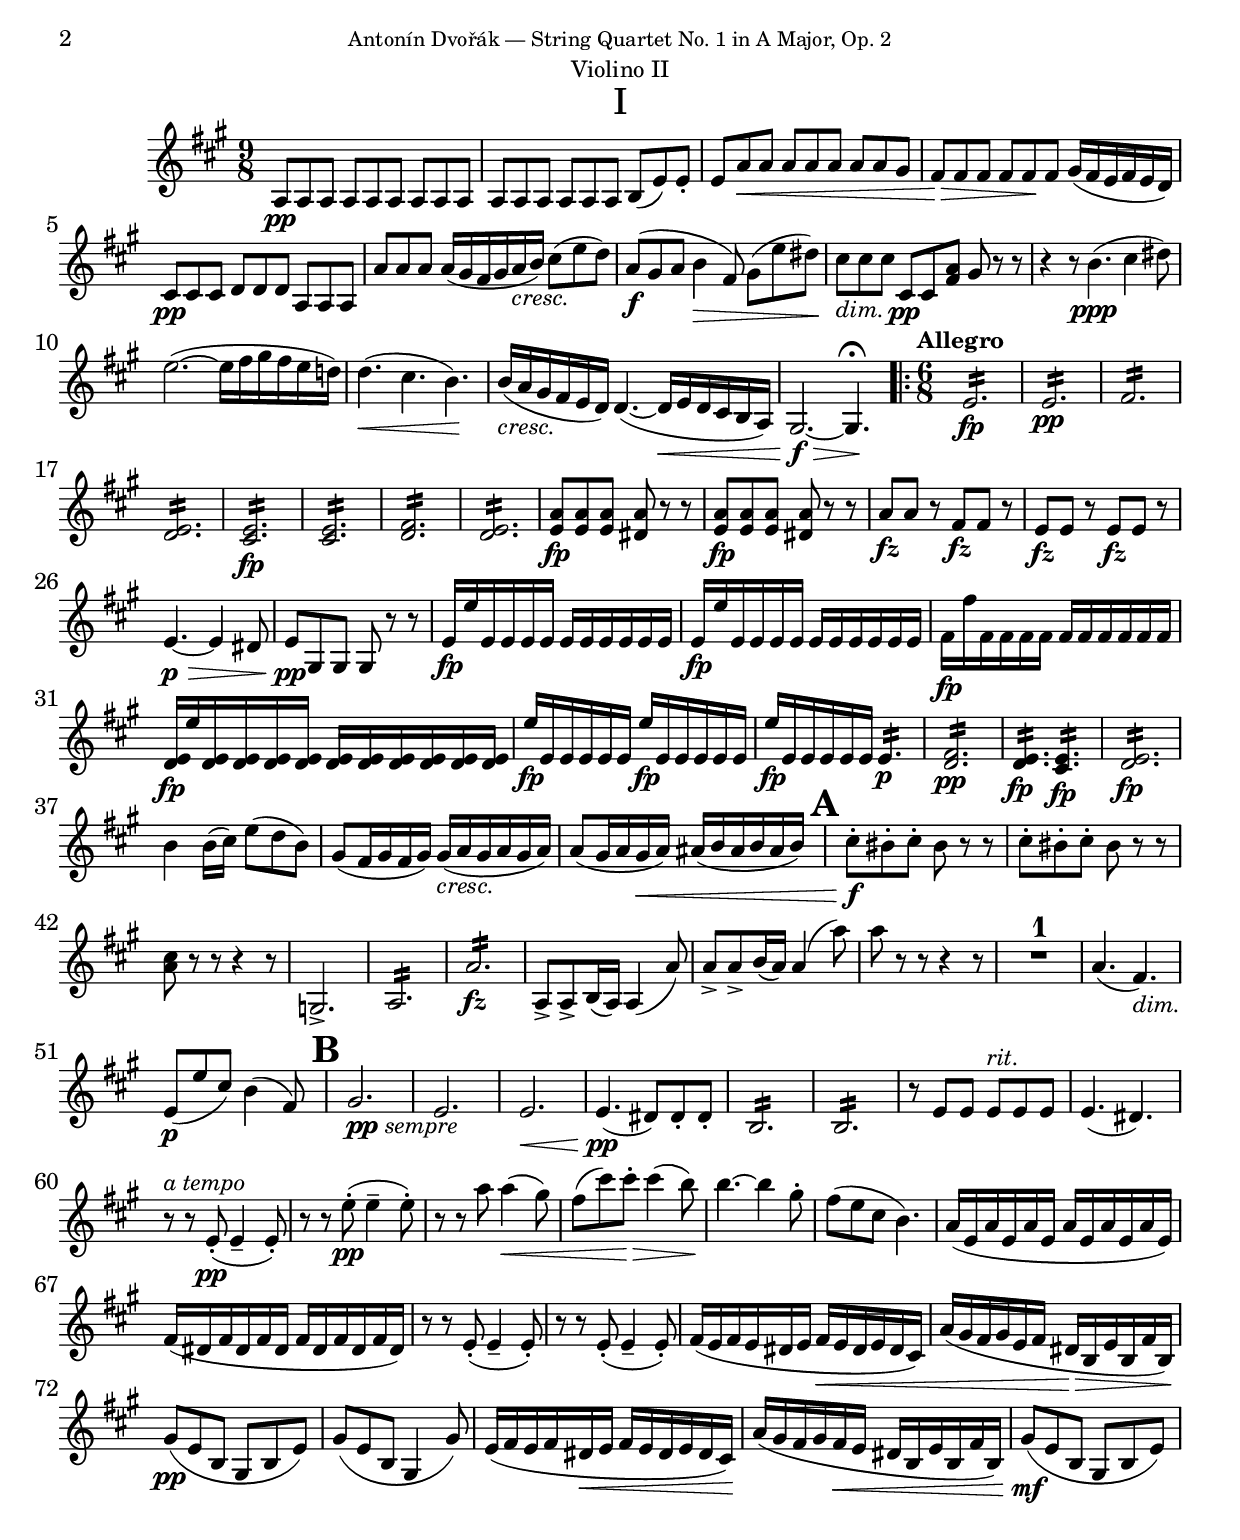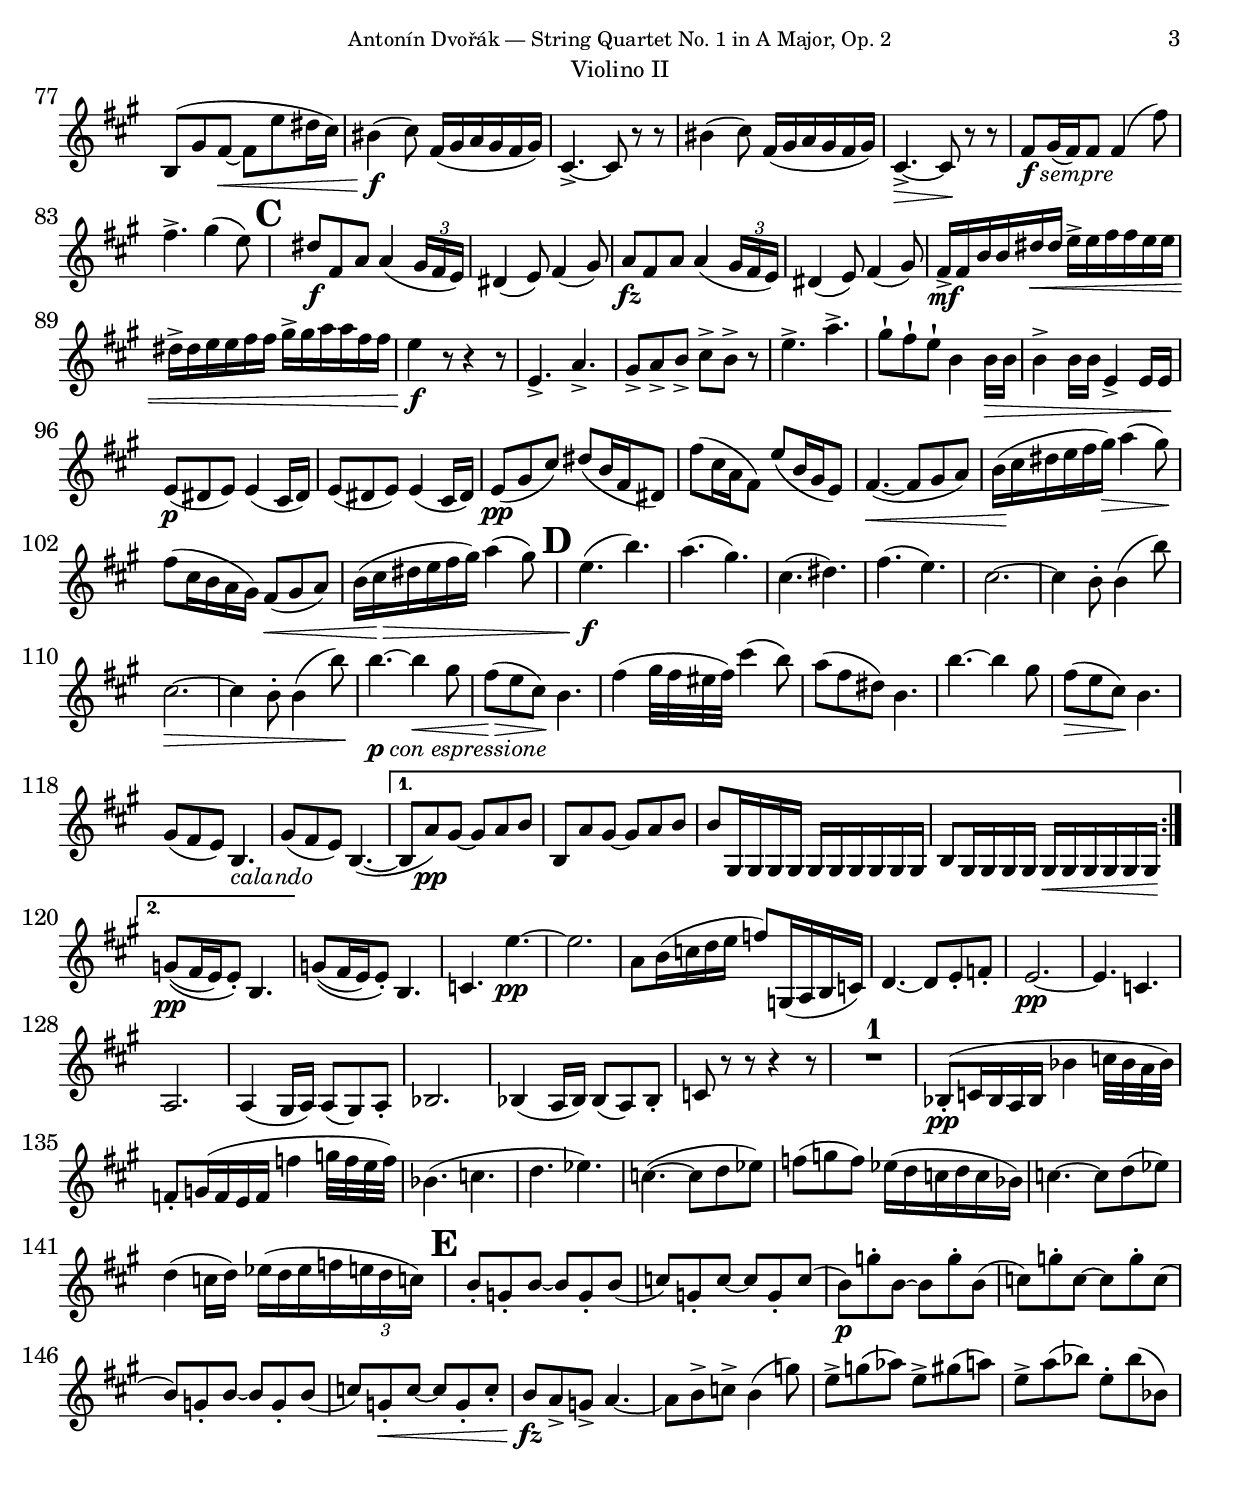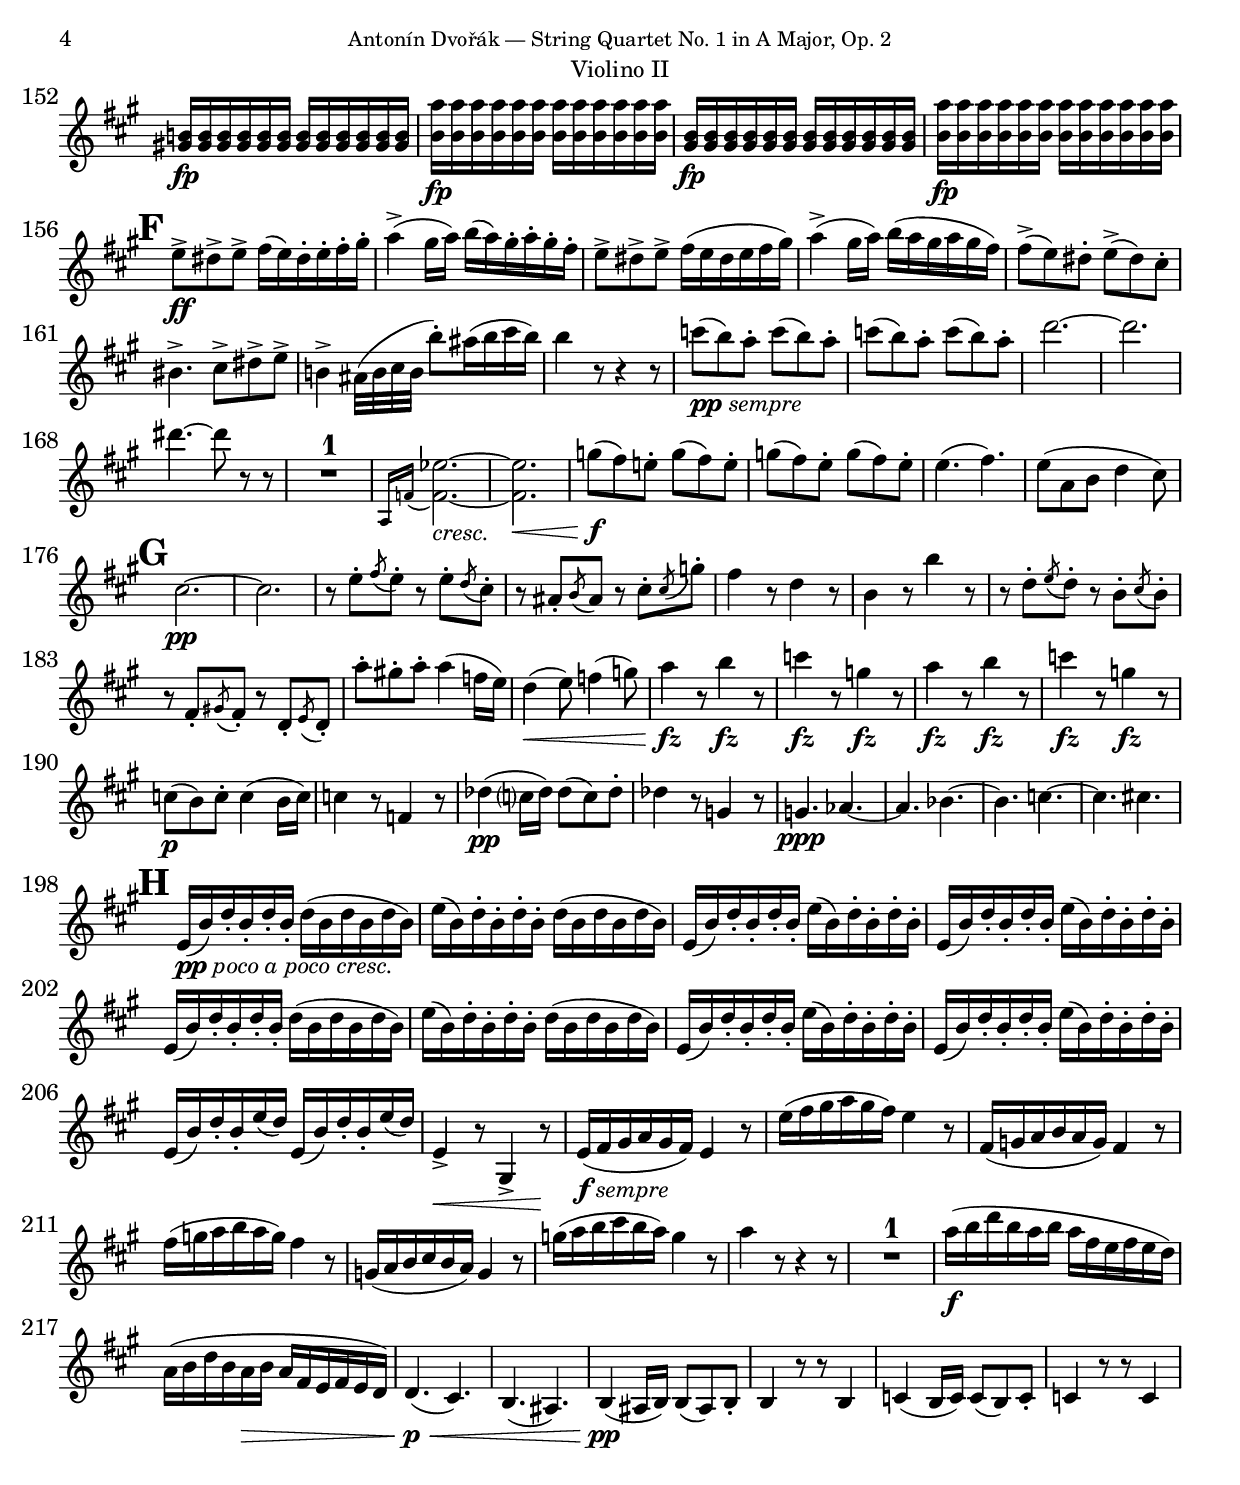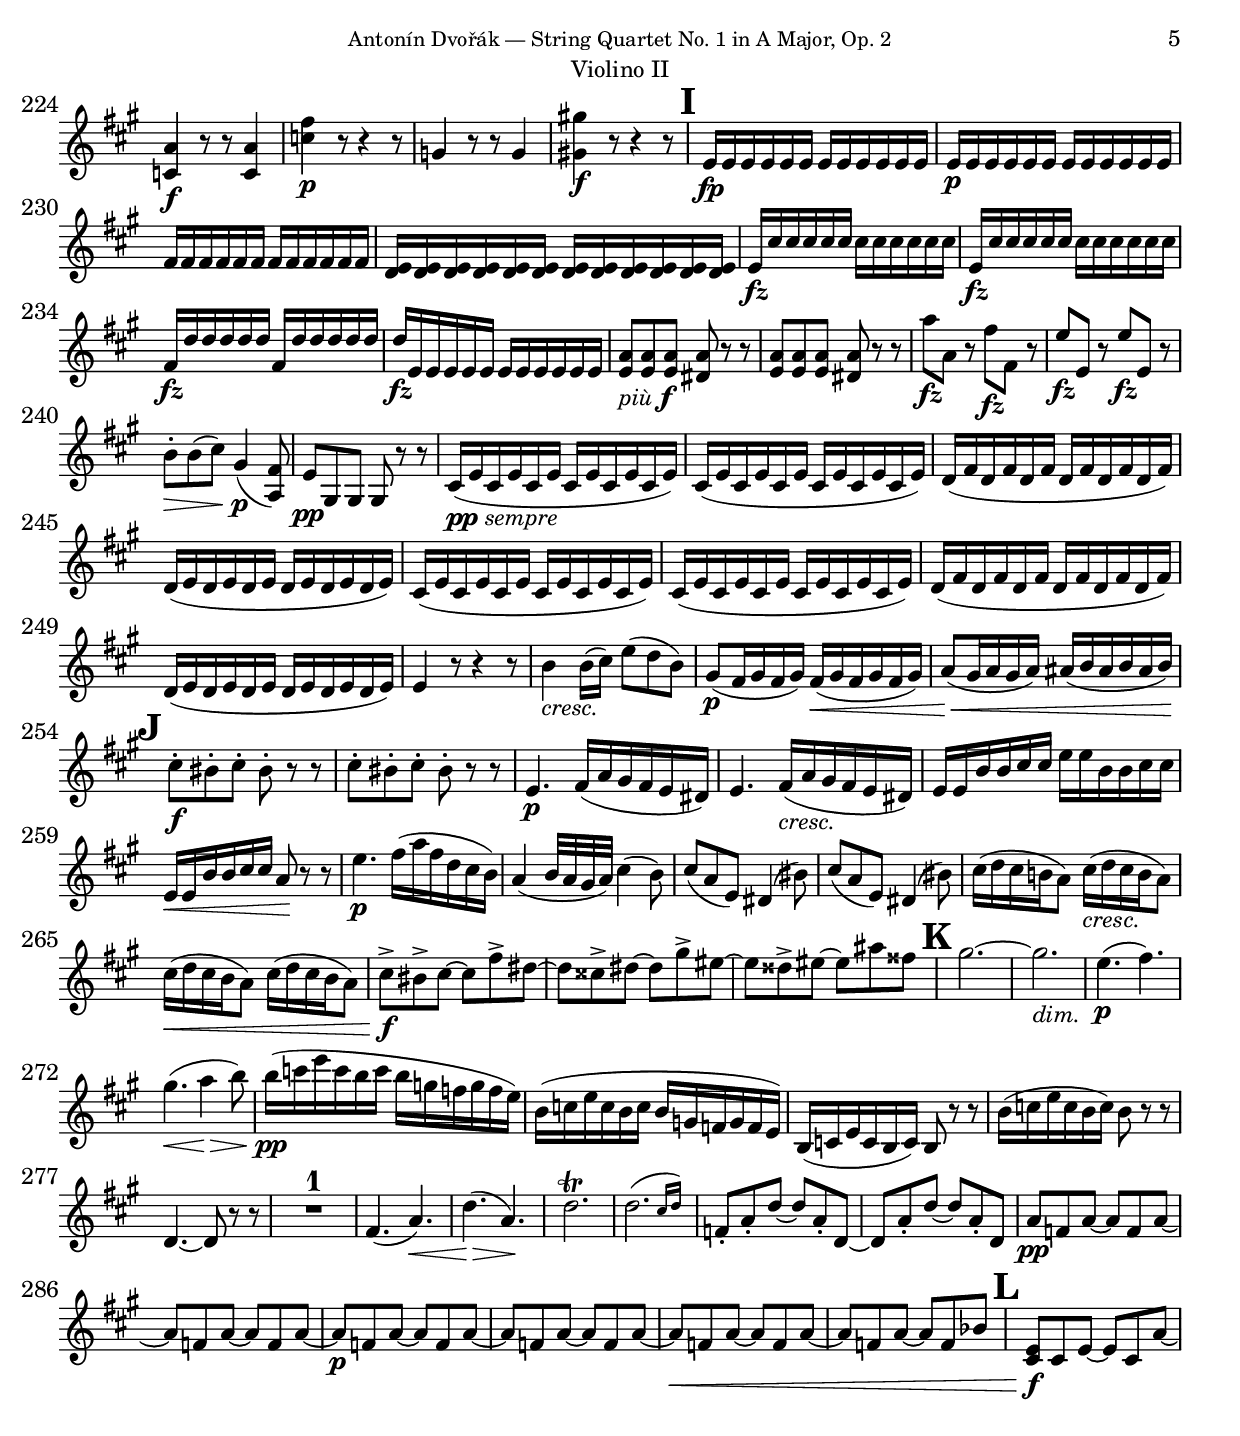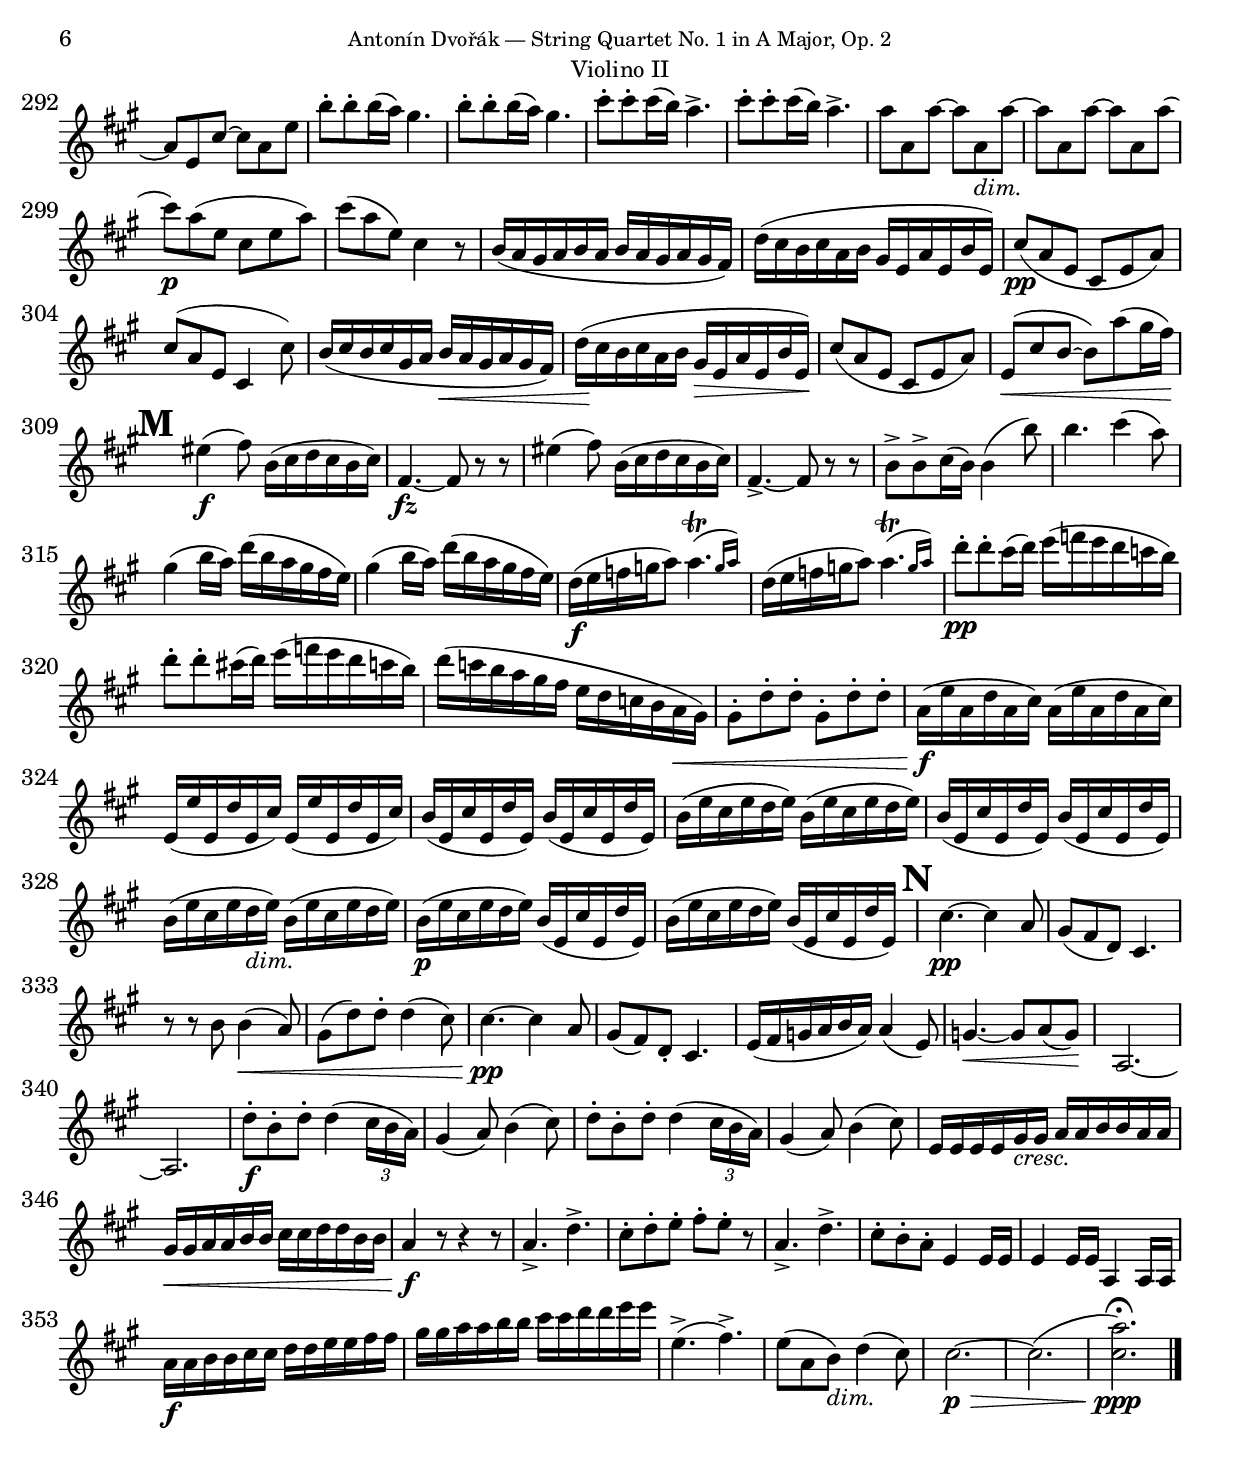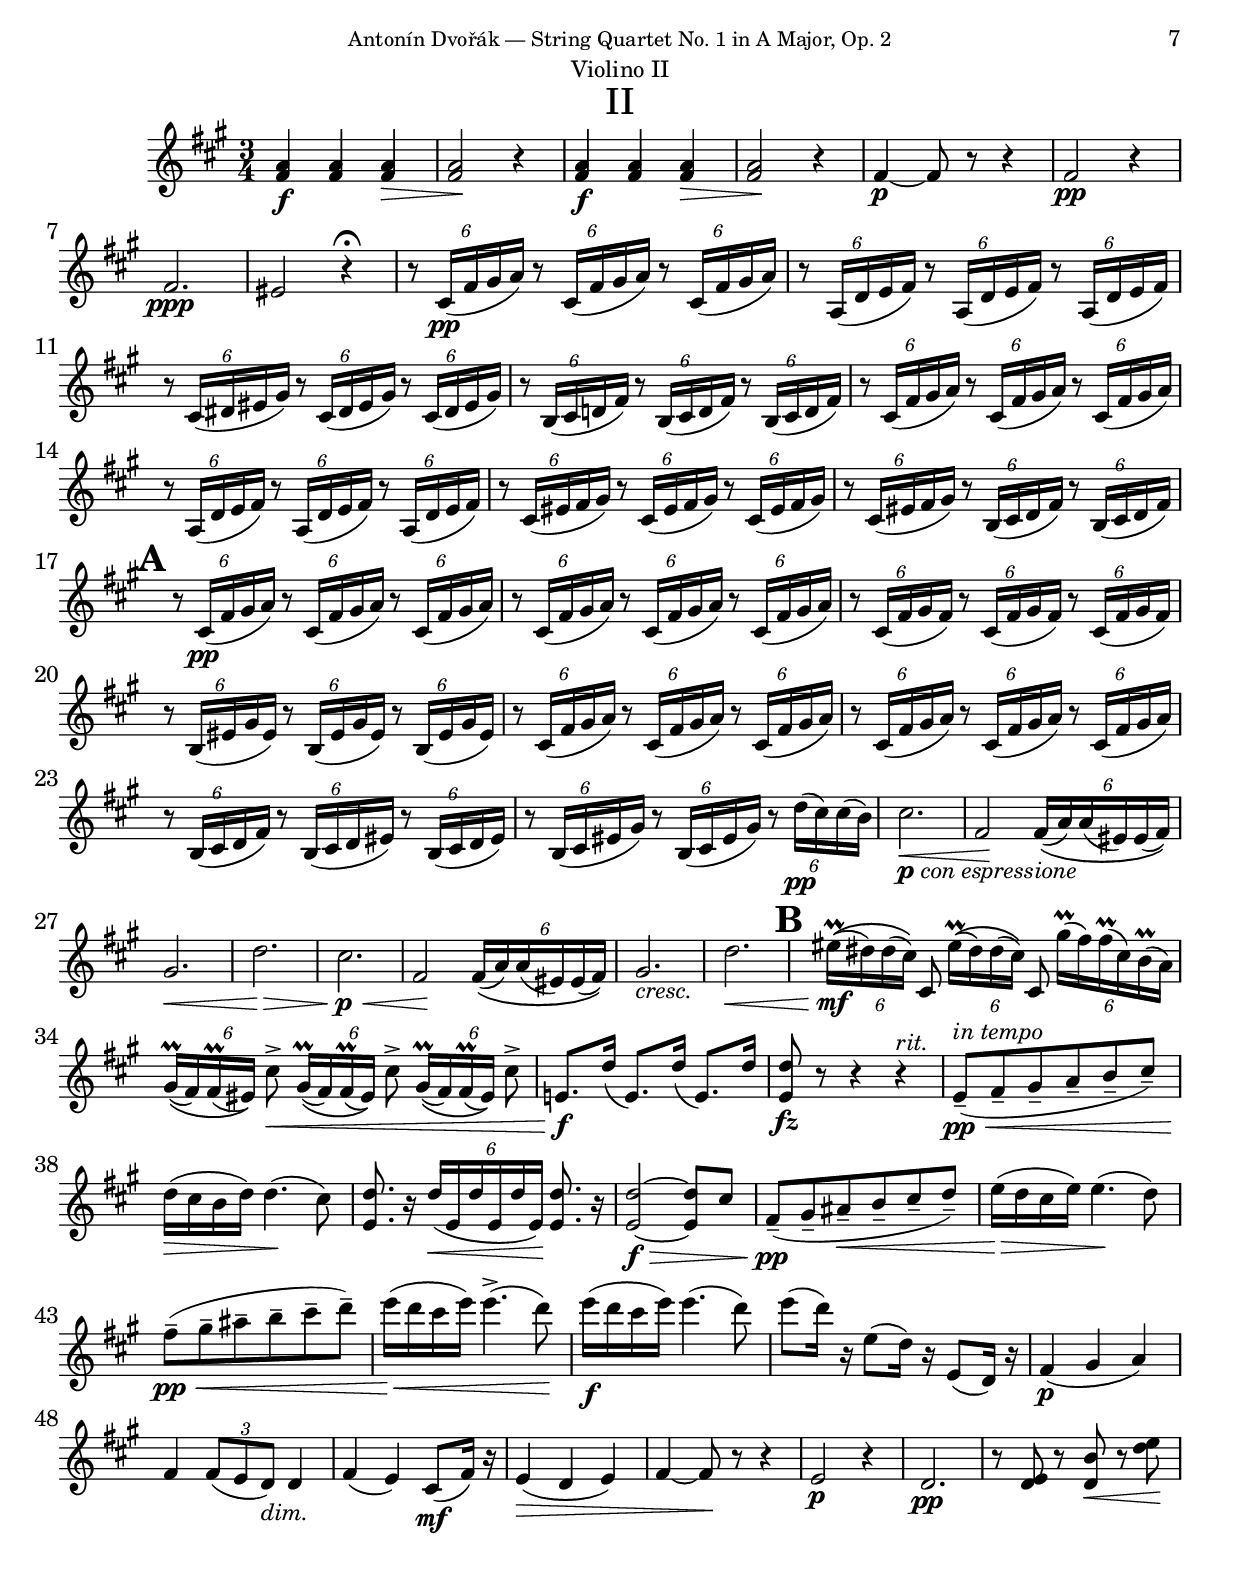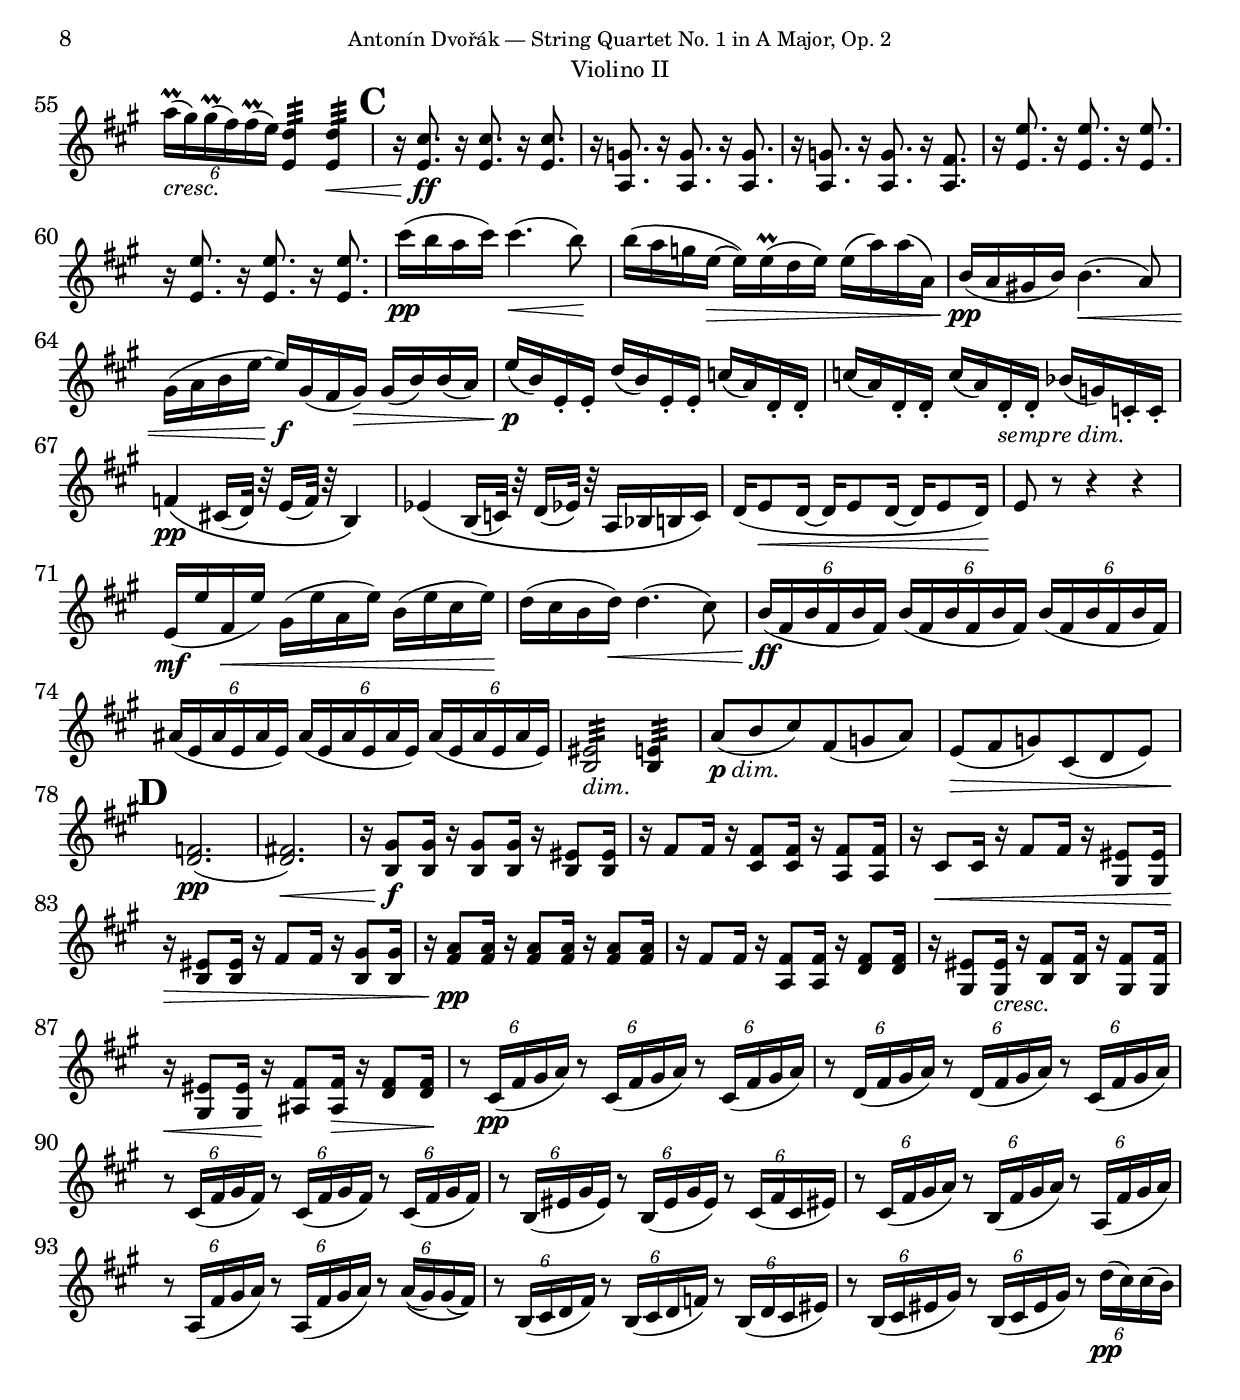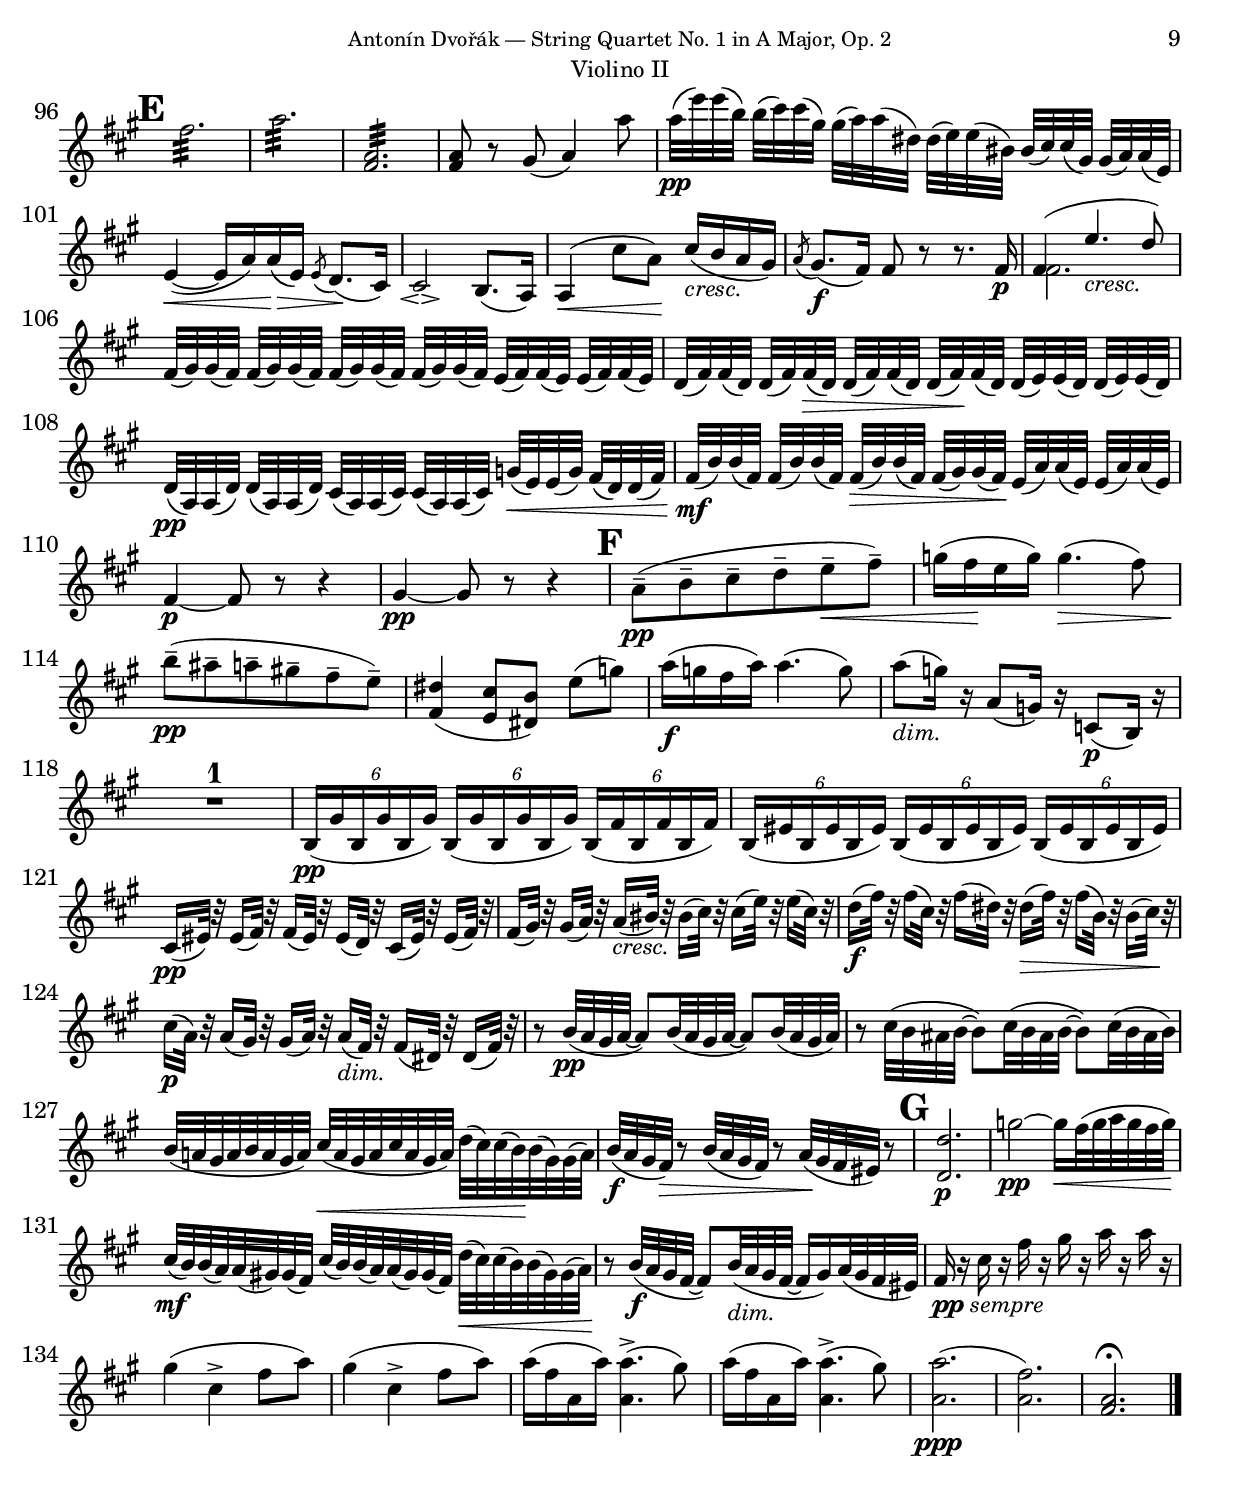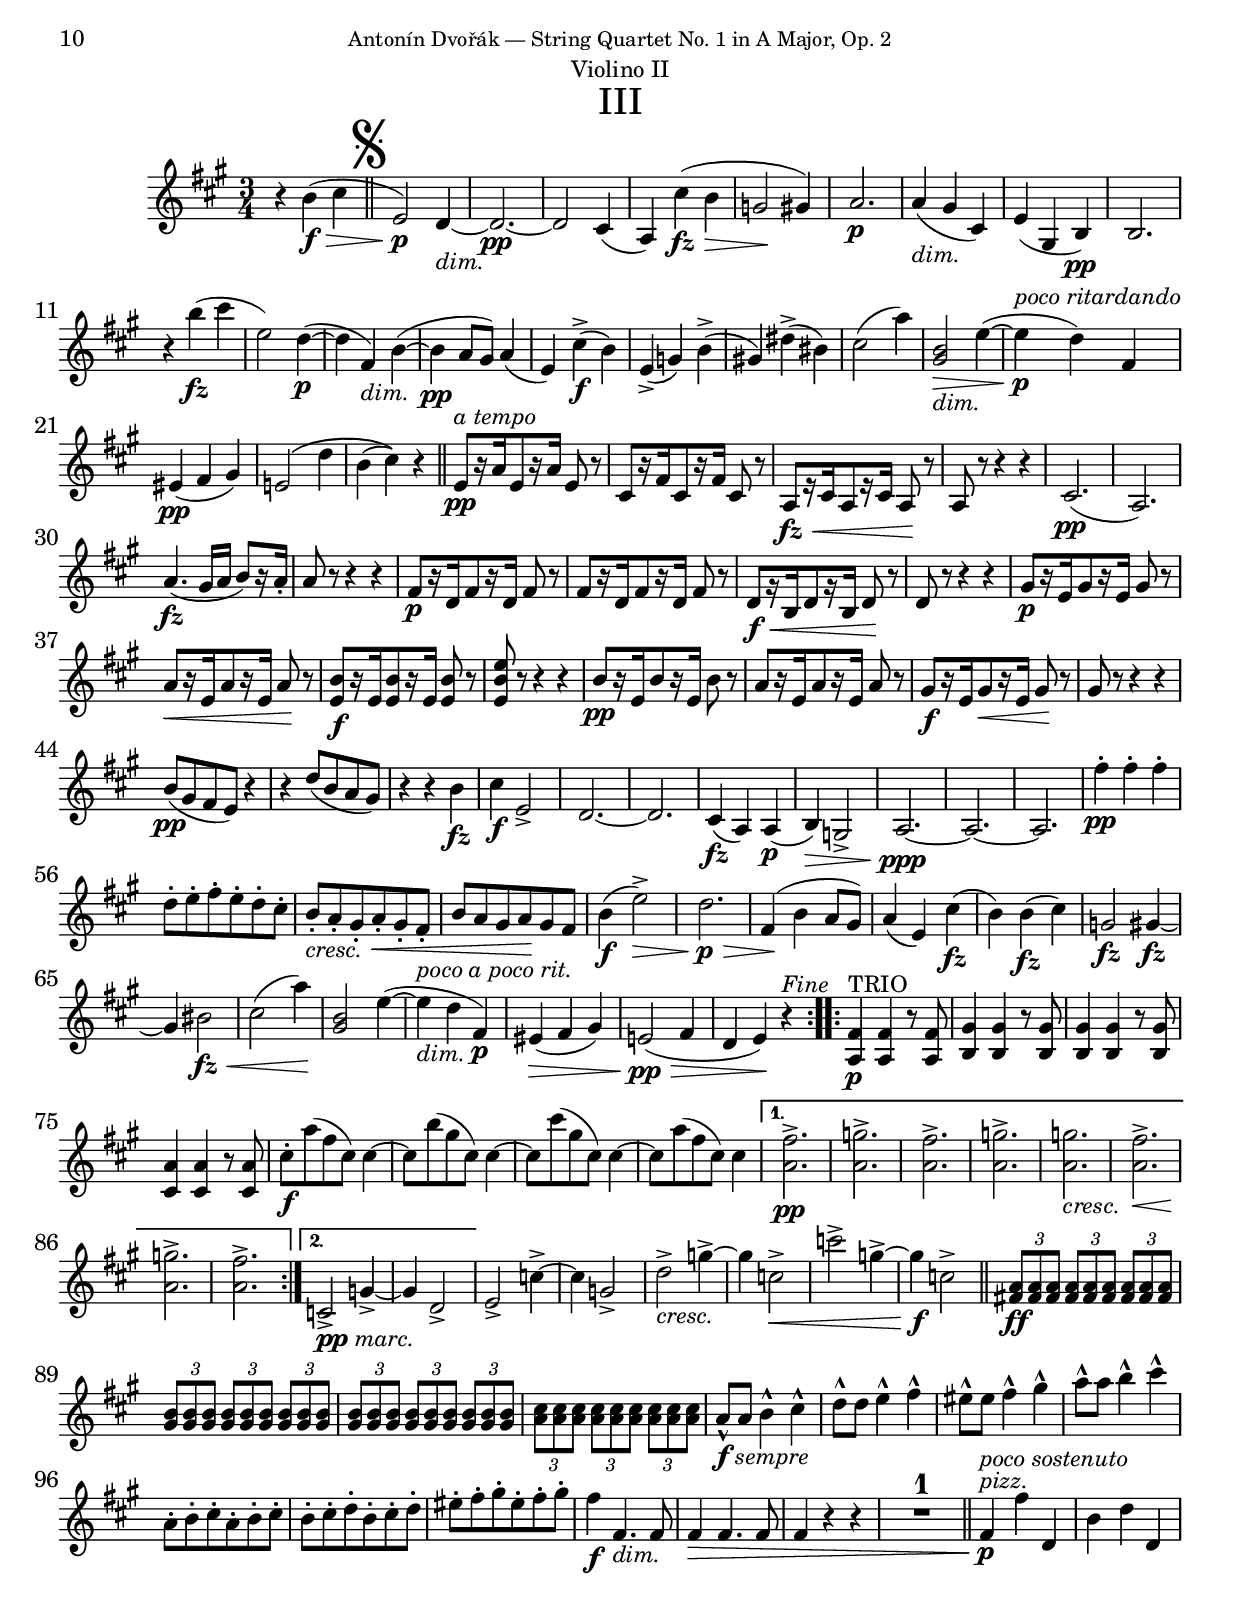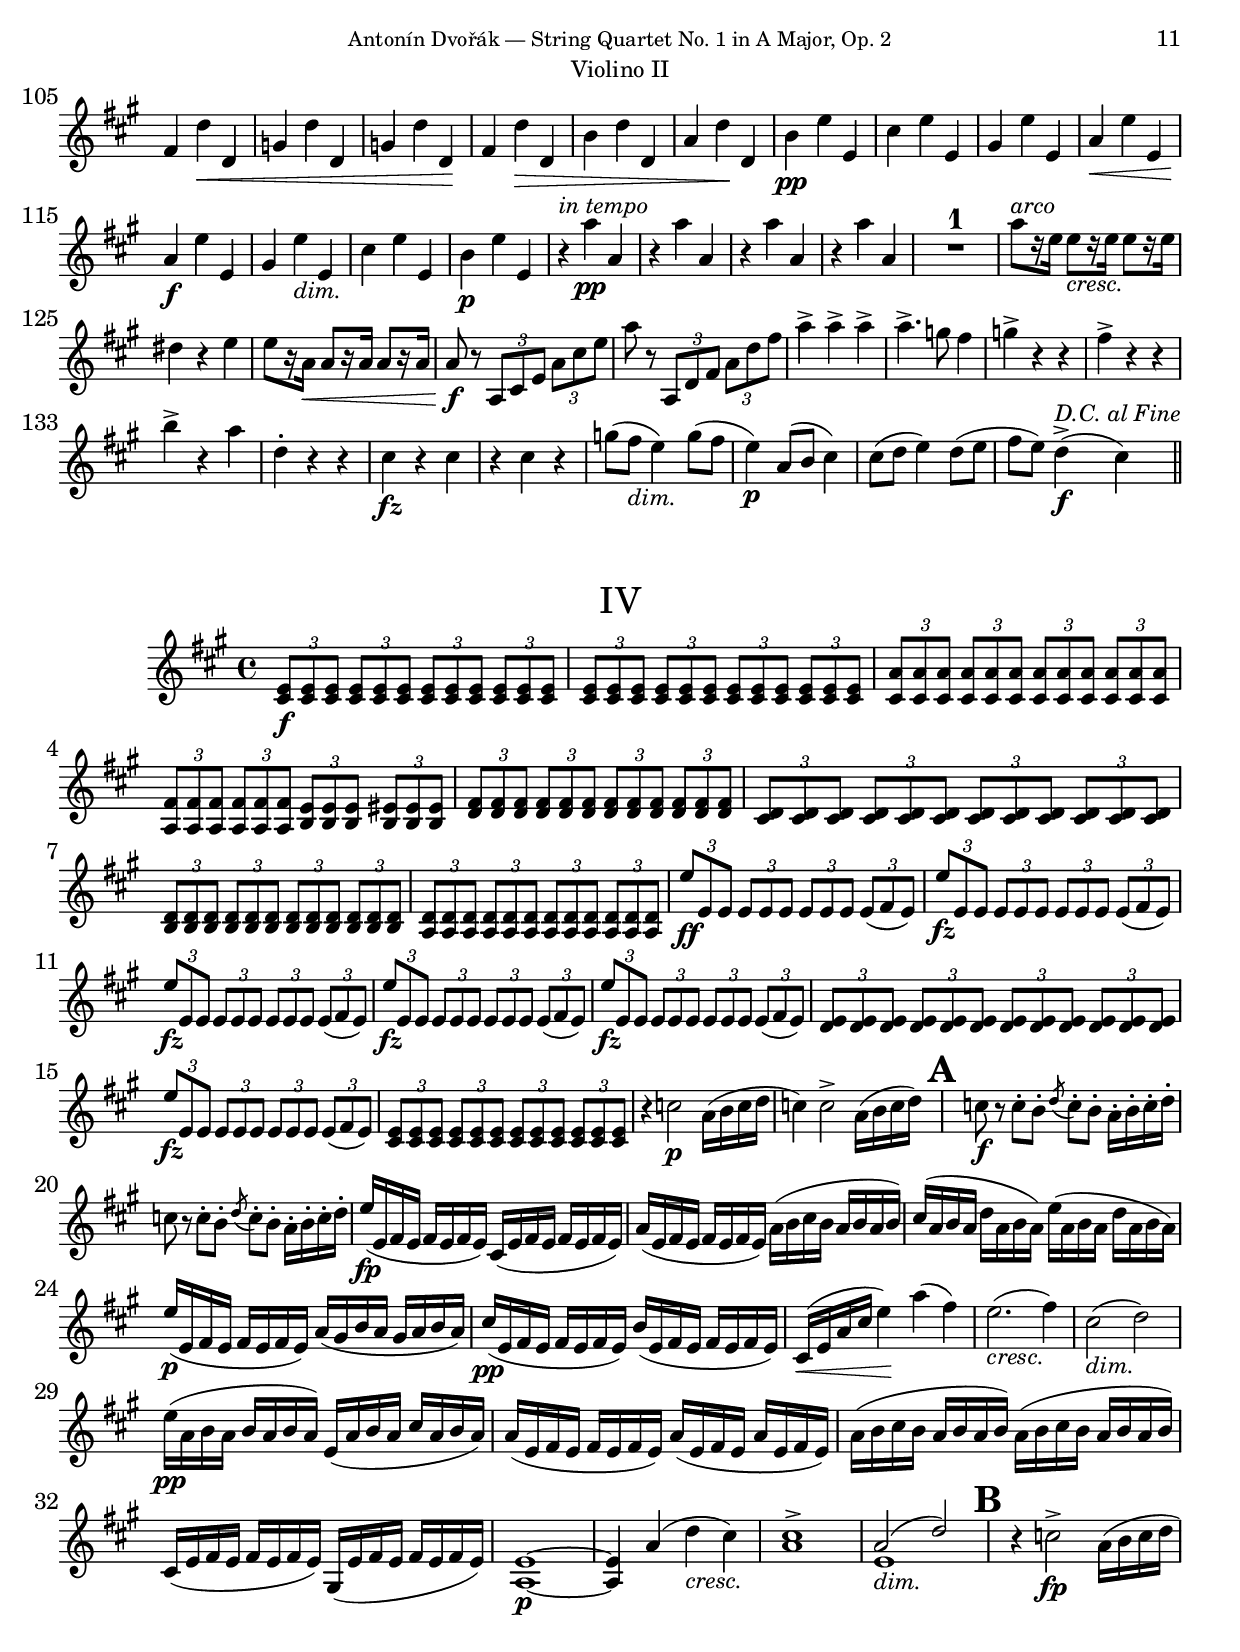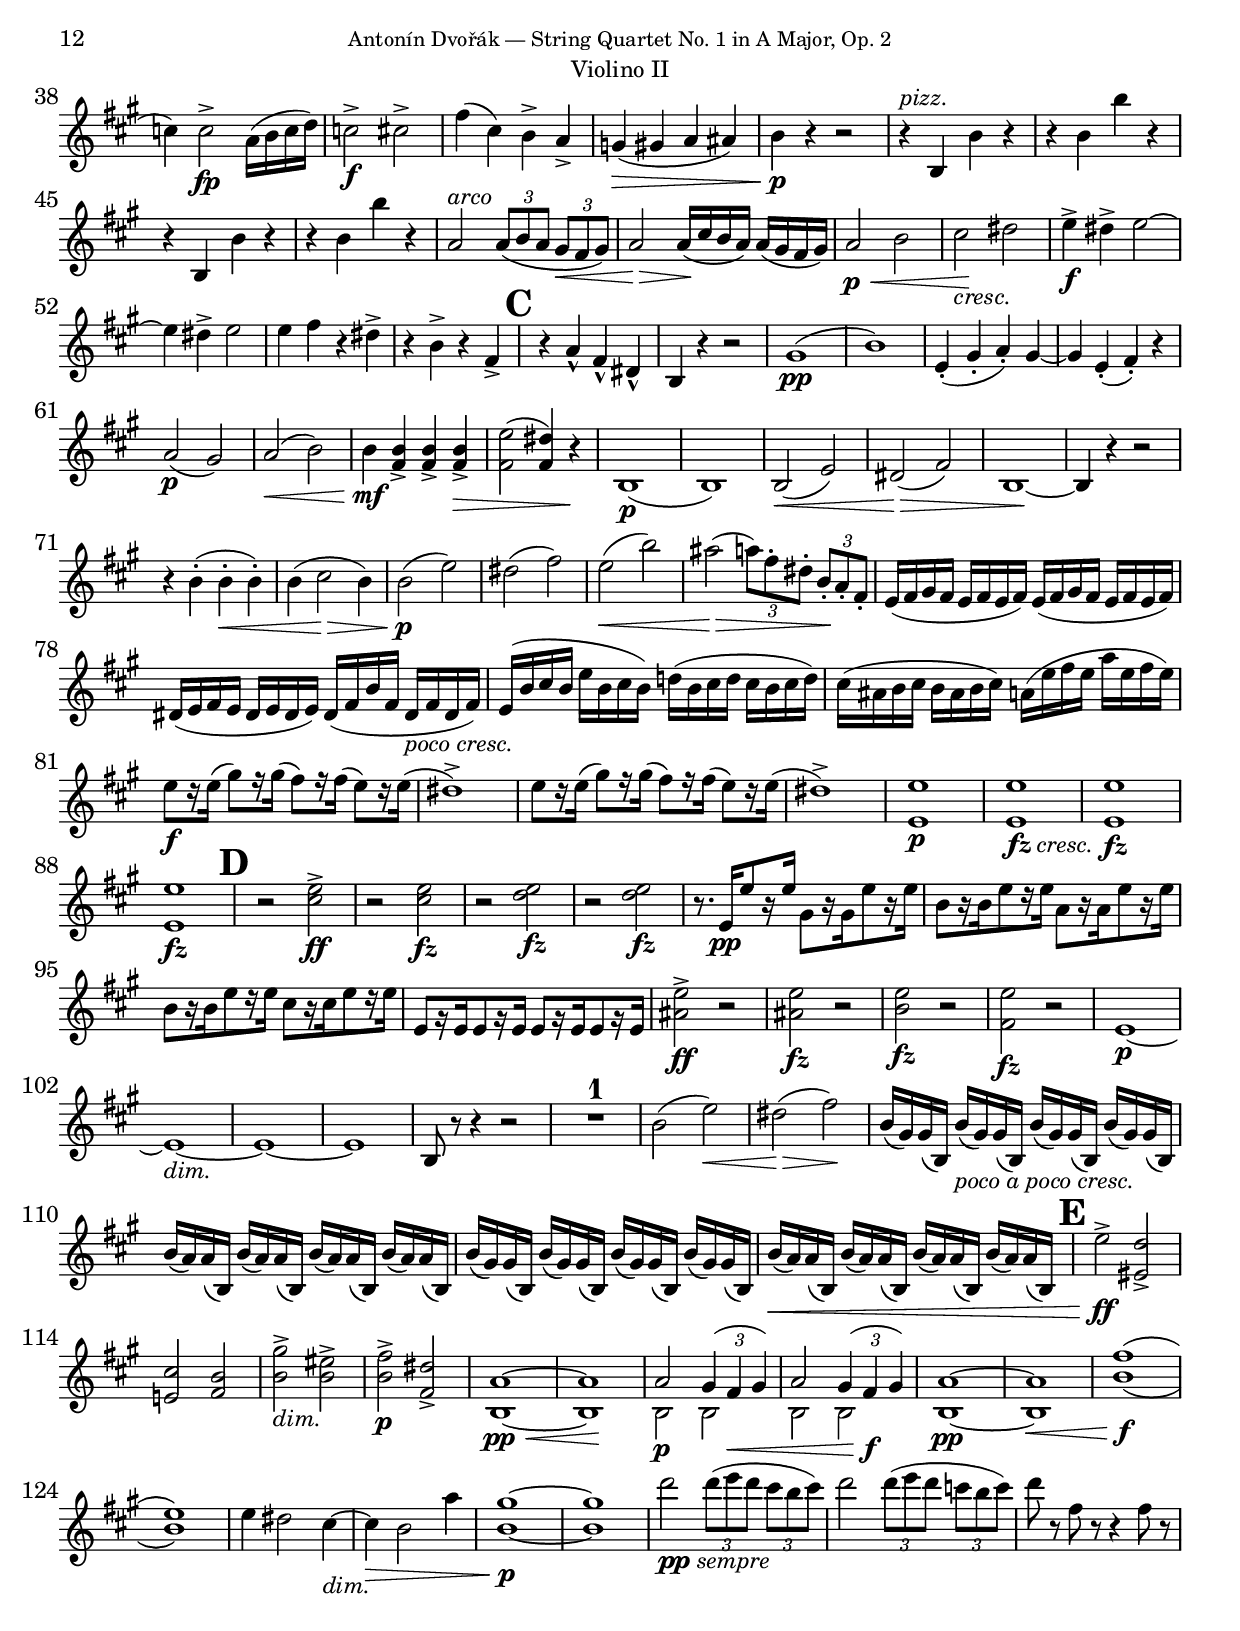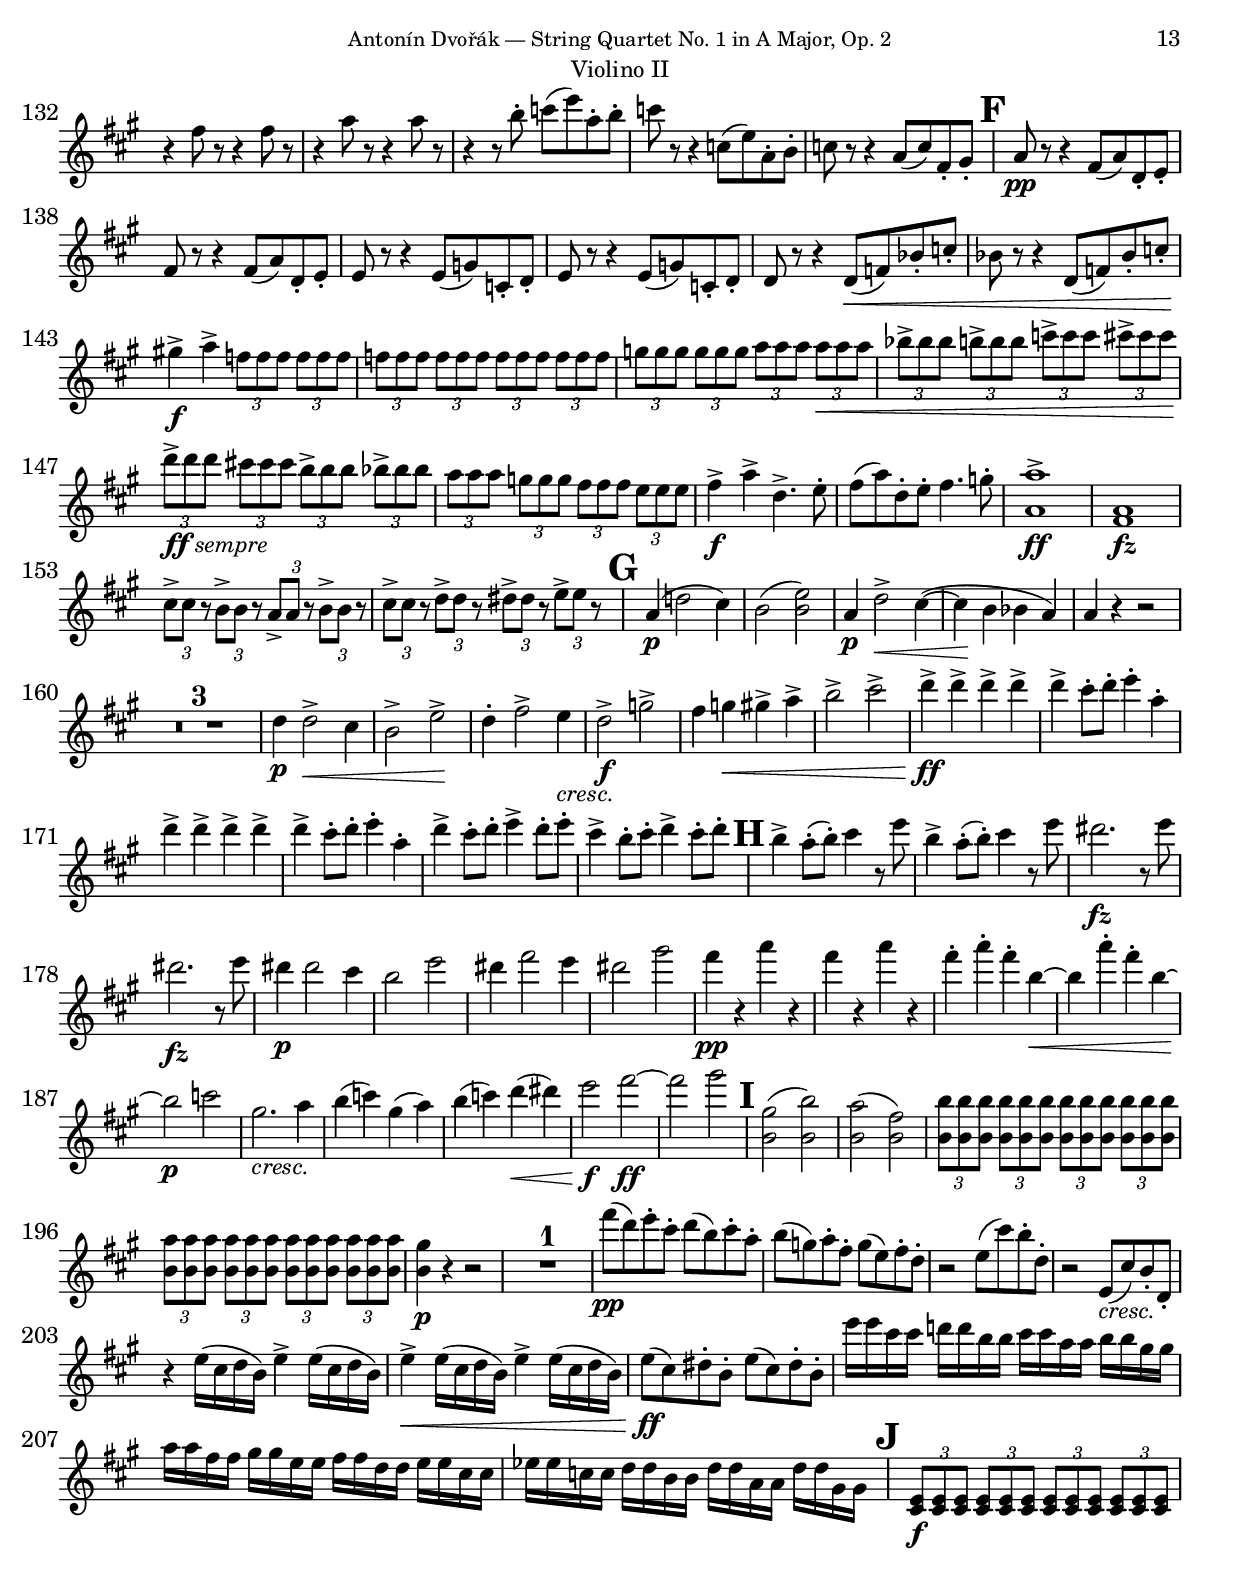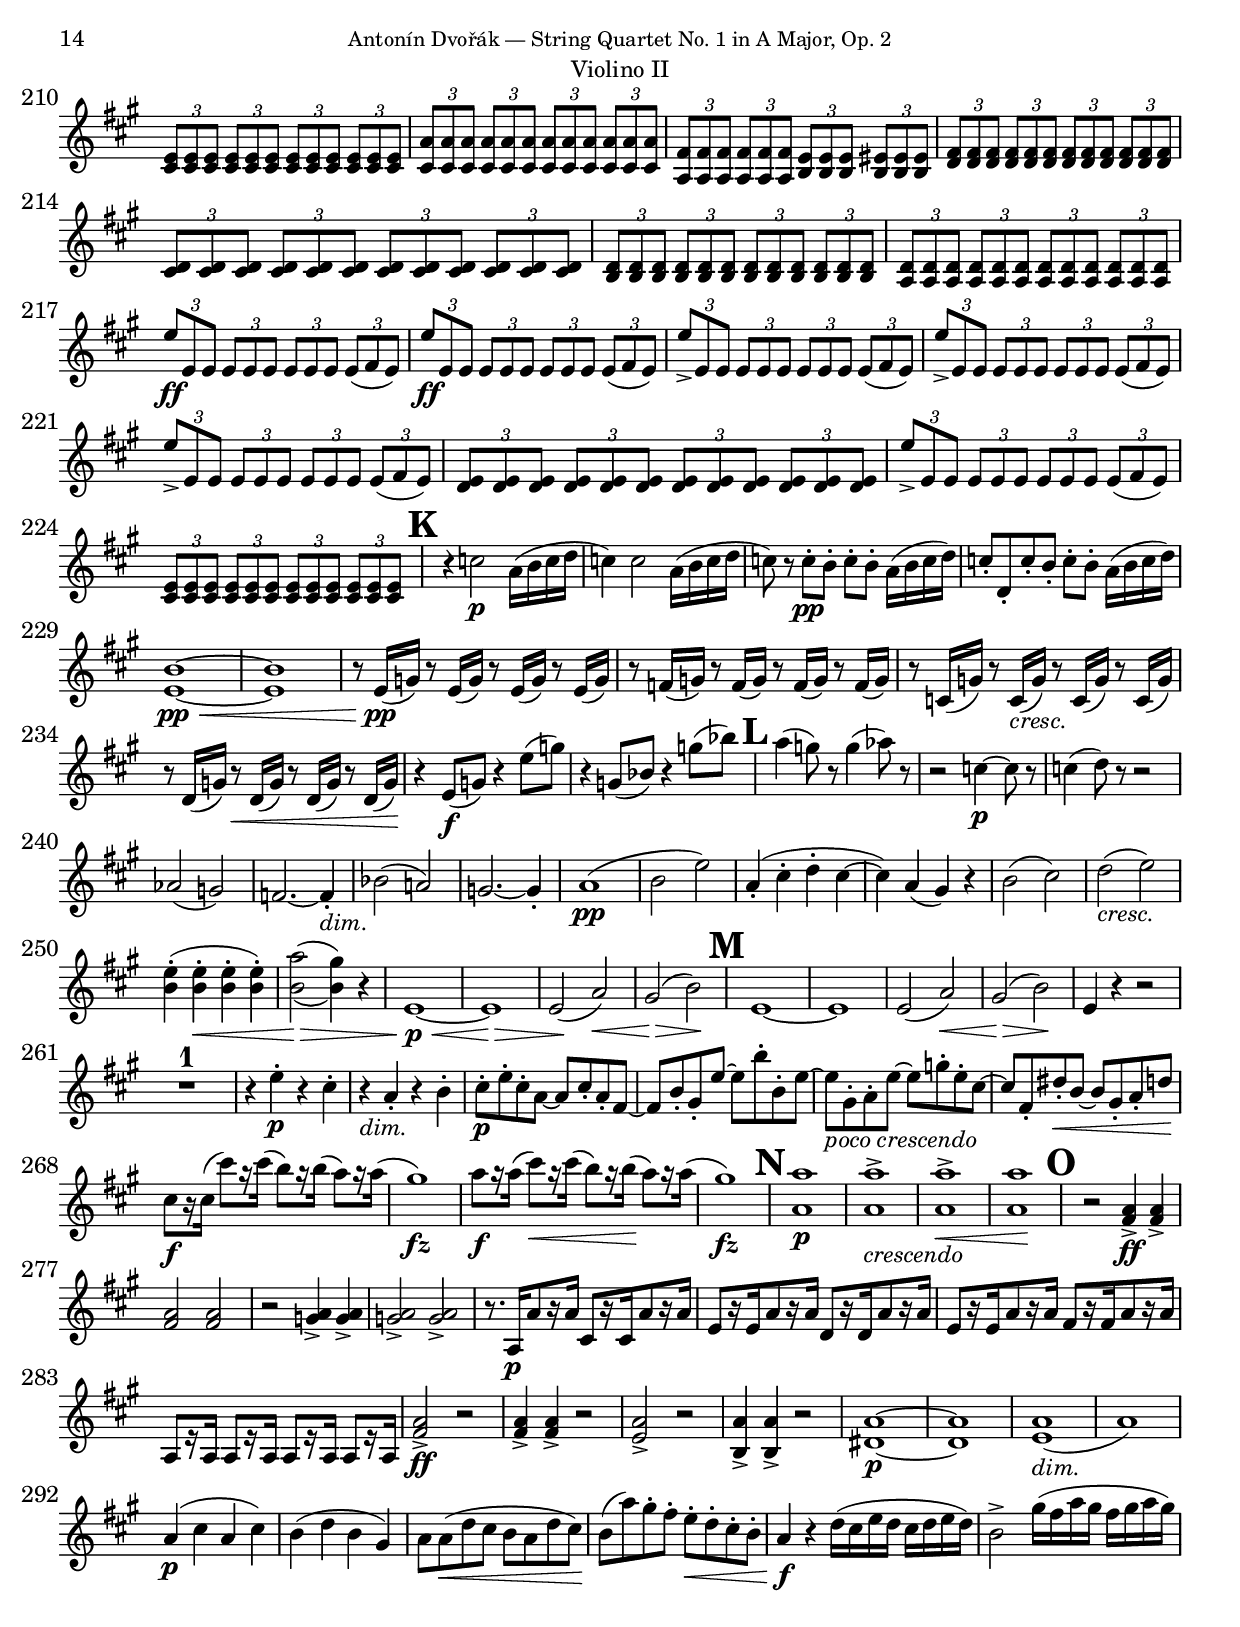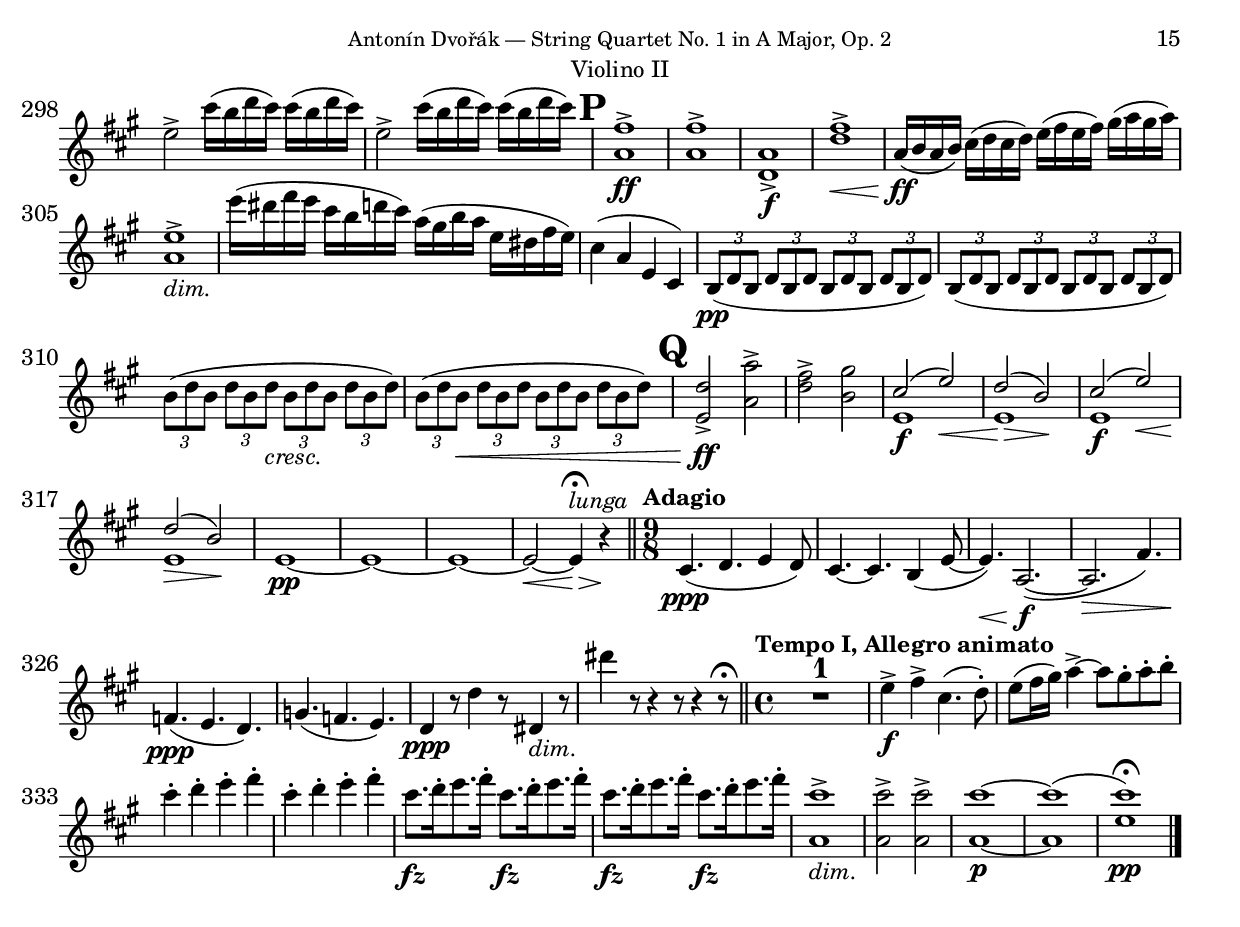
%###############################################################################
%#                                 H E A D E R                                 #
%###############################################################################
%
%  Composer           : Antonín Dvořák (1841 - 1904)
%  work               : String Quartet No. 1 in A Major, Op. 2
%  Source             : Souborné vydání díla, series IV, vol.5a Prague: Editio 
%                       Supraphon, 1989. Plate H 7625.
%  Type of score      : Score part for Violin II
%  Typesetter         : Sébastien MANEN
%  date of initiation : Sunday 6 November 2022, 07:18
%
%###############################################################################
%#                          I N C L U D E   F I L E S                          #
%###############################################################################
\version "2.22.1"
\include "./00-Common/Quartet_n1_Op2_Header.ily"
%  work        : String Quartet No. 1 in A Major, Op. 2
%  typesetter  : Sébastien MANEN
%  date        : Sunday 6 November 2022, 07:18
%###############################################################################
%#                          P A P E R   S E C T I O N                          #
%###############################################################################
\paper {
	ragged-last-bottom = ##t
	ragged-bottom = ##t
%	indent = 0
%	left-margin = 10 \mm
%	annotate-spacing = ##t
%	top-margin = #2
%	first-page-number = 0
%	max-systems-per-page = #1
	markup-system-spacing.basic-distance = #6
%	markup-system-spacing.minimum-distance = #5
	score-markup-spacing.basic-distance = #12
	system-system-spacing.basic-distance = #10
	bookTitleMarkup = \markup {
		\column {
			\vspace #15
			\fill-line {
				\fromproperty #'header:composer
			}
			\vspace #10
			\fill-line {
				\fromproperty #'header:title
			}
			\vspace #10
			\fill-line {
				\fromproperty #'header:subtitle
			}
		}
	}
	oddHeaderMarkup = \markup {
		\on-the-fly \not-first-page \fill-line {
			\null
			\center-column {
				\smaller \fromproperty #'header:subsubtitle
				\fromproperty #'header:instrument
				%\vspace #1
			}
			\fromproperty #'page:page-number-string
		}
	}
	evenHeaderMarkup = \markup {
		\on-the-fly \not-first-page \fill-line {
			\fromproperty #'page:page-number-string
			\center-column {
				\smaller \fromproperty #'header:subsubtitle
				\fromproperty #'header:instrument
				%\vspace #1
			}
			\null
		}
	}
	oddFooterMarkup = \markup {
		\column {
			\fill-line {
				\on-the-fly #(on-page 1) \fromproperty #'header:copyright
			}
		}
	}
}

%  work        : String Quartet No. 1 in A Major, Op. 2
%  typesetter  : Sébastien MANEN
%  date        : Sunday 6 November 2022, 07:18
%###############################################################################
%#                           T I M E   S E C T I O N                           #
%###############################################################################
timeMvtI = {
	\time 9/8
}
timeMvtII = {
	\time 3/4
}
timeMvtIII = {
	\time 3/4
}
timeMvtIV = {
	\time 4/4
}

%  work        : String Quartet No. 1 in A Major, Op. 2
%  typesetter  : Sébastien MANEN
%  date        : Sunday 6 November 2022, 07:18
%###############################################################################
%#                         L A Y O U T   S E C T I O N                         #
%###############################################################################
#(set-global-staff-size 20)
%#(ly:set-option 'debug-skylines #t)
\layout {
	#(layout-set-staff-size 20)
	\set Score.alternativeNumberingStyle = #'numbers
%	\set Score.doubleRepeatType = #":|.|:"
	\set Score.markFormatter = #format-mark-alphabet
	\context {
		\Voice
		\override TupletBracket #'bracket-visibility = ##f
		\override Hairpin.to-barline = ##f
		\override TrillSpanner.bound-details.right.padding = #1
		\override Fingering.avoid-slur = #'around
		\override Arpeggio.padding = #0.25
		%\override Script.staff-padding = #'()
		\override Hairpin.height = #0.55
		\override Beam.breakable = ##t
	}
	\context {
		\Staff
		\consists #Measure_counter_engraver
		\override TupletBracket.staff-padding = ##f
		\override Fingering.staff-padding = #'()
		%\override Script.staff-padding = ##f
		\override MultiMeasureRest.space-increment = 1
	}
	\context {
		\Score
		\override RehearsalMark #'font-size = #4
		\override RehearsalMark.extra-spacing-width = #'(-0.3 . 0.3) %0.7
		\override RehearsalMark.outside-staff-priority = ##f
		\override RehearsalMark.extra-spacing-height = #'(-inf.0 . +inf.0)
		\override DynamicTextSpanner.font-size = #0
		\override BarNumber #'font-size = #0.1
		\override MeasureCounter.outside-staff-priority = #390
		\override FootnoteItem #'annotation-line = ##f
	}
}
layoutPart = \layout {
	\compressMMRests
	\compressEmptyMeasures
	\set Voice.restNumberThreshold = #0
}

%  work        : String Quartet No. 1 in A Major, Op. 2
%  typesetter  : Sébastien MANEN
%  date        : Sunday 6 November 2022, 07:18
%###############################################################################
%#                      S H O R T C U T S   S E C T I O N                      #
%###############################################################################
arco = \markup {\italic arco}
atempo = \markup {\italic {a tempo}}
calando = \markup {\italic {calando}}
crescmarkup = \markup {\italic cresc.}
dimmarkup = \markup {\italic dim.}
fconmoltaforza = \markup {\dynamic f \italic {con molta forza}}
fsempre = \markup { \dynamic f \italic {sempre}}
pconespressione = \markup { \dynamic p \italic {con espressione}}
piuf = \markup {\italic {più} \dynamic f}
pizz = \markup {\italic pizz.}
pppocoapococresc = \markup { \dynamic pp \italic {poco a poco cresc.}}
ppsempre = \markup { \dynamic pp \italic {sempre}}
rit = \markup {\italic rit.}
sulG = \markup {sul G.}

conespressione = \markup {\italic {con espressione}}
fespressivo = \markup {\dynamic f \italic espressivo}
intempo = \markup {\italic {in tempo}}
pdim = \markup { \dynamic p \italic dim.}
ppespr = \markup { \dynamic pp \italic { espr.}}
ppmoltoespressivo = \markup { \dynamic pp \italic {molto espressivo}}
ppocoespressione = \markup { \dynamic p \italic {poco espressione}}
sempredim = \markup {\italic {sempre dim.}}
pocoapococresc = #(make-music 'CrescendoEvent
             'span-direction START
             'span-type 'text
             'span-text "poco a poco cresc.")


dacapo = \markup {\italic {D.C. al Fine}}
fine = \markup {\italic Fine}
leggiero = \markup {\italic leggiero}
pespressione = \markup { \dynamic p \italic espressione}
pocoapocoritmarkup = \markup {\italic {poco a poco rit.}}
pococresc = \markup {\italic {poco cresc.}}
pococrescendo = \markup {\italic {poco crescendo}}
pocorit = \markup {\italic {poco rit.}}
pocoritardando = \markup {\italic {poco ritardando}}
pocosostenuto = \markup {\italic {poco sostenuto}}
ppmarc = \markup {\dynamic pp \italic {marc.}}
pppocomarc = \markup { \dynamic pp \italic {poco marc.}}

crescendo=^\markup {\italic crescendo}
fconespressione = \markup {\dynamic f \italic {con espressione}}
ffsempre = \markup {\dynamic ff \italic sempre}
fzcresc= \markup {\dynamic fz \italic cresc.}
fzdim= \markup {\dynamic fz \italic {dim.}}
lunga=^\markup {\italic {lunga}}
pocoapococrescmarkup=^\markup {\italic {poco a poco cresc.}}
semprestacc=^\markup {\italic {sempre stacc.}}
simile=^\markup {\italic simile}
staccsempre=^\markup {\italic {stacc. sempre}}


%\include "./00-Common/Quartet_n1_Op2_Format_Part02_ViolinII.ily"
%  work        : String Quartet No. 1 in A Major, Op. 2
%  typesetter  : Sébastien MANEN
%  date        : Sunday 6 November 2022, 07:18
%###############################################################################
%#                       T E M P I  C O N D U C T O R S                        #
%###############################################################################
tempiMvtI = {
	\tempo "Andante"
}
tempiMvtII = {
	\tempo "Andante affettuoso ed appassionato"
}
tempiMvtIII = {
	\tempo "Allegro Scherzando"
}
tempiMvtIV = {
	\tempo "Allegro animato"
}
%###############################################################################
%#                            T E M P I   P A R T S                            #
%###############################################################################
tempiPartMvtI = {
	
}
tempiPartMvtII = {
	
}
tempiPartMvtIII = {
	
}
tempiPartMvtIV = {
	
}

%  work        : String Quartet No. 1 in A Major, Op. 2
%  typesetter  : Sébastien MANEN
%  date        : Sunday 6 November 2022, 07:18
%###############################################################################
%#                          M U S I C   S E C T I O N                          #
%###############################################################################
musicViolinIIMvtI = \relative c' {
	\clef treble
	\key a \major
% mesures 1 à 5
	a8\pp a a a a a a a a
	a a a a a a b( e) e-.
	e a\< a a a a a a gis
	fis\> fis fis fis fis\! fis gis16( fis e fis e d)
	cis8\pp cis cis d d d a a a
% mesures 6 à 10
	a' a a a16( gis fis gis a_\crescmarkup b) cis8( e d)
	a\f( gis a b4\> fis8) gis8( e' dis)\!
	cis_\dimmarkup cis cis cis,\pp cis <fis a> gis r r
	r4 r8 b4.\ppp( cis4 dis8)
	e2.~( e16 fis gis fis e d!)
% mesures 11 à 15
	d4.\<( cis b)\!
	b16(_\crescmarkup a gis fis e d) d4.~( d16\< e d cis b a)
	gis2.\f\>~ gis4.\fermata\! \time 6/8 \tempo "Allegro"
	\repeat volta 2 {
	    e'2.:16\fp
	    e:\pp
% mesures 16 à 20
	    fis:
	    <d e>:
	    <cis e>:\fp
	    <cis e>:
	    <d fis>:
% mesures 21 à 25
	    <d e>:
	    <e a>8\fp <e a> <e a> <dis a'> r r
	    <e a>8\fp <e a> <e a> <dis a'> r r
	    a'\fz a r fis\fz fis r
	    e\fz e r e\fz e r
% mesures 26 à 30
	    e4.\p\>~ e4 dis8
	    e\pp gis, gis gis r r
	    e'16\fp e' e, e e e e e e e e e
	    e\fp e' e, e e e e e e e e e
	    fis\fp fis' fis, fis fis fis fis fis fis fis fis fis
% mesures 31 à 35
	    <d e>\fp e' <d, e> <d e> <d e> <d e> <d e> <d e> <d e> <d e> <d e> <d e> 
	    e'\fp e, e e e e e'\fp e, e e e e 
	    e'\fp e, e e e e e4.:16\p
	    <d fis>2.:16\pp
	    <d e>4.:16\fp <cis e>4.:16\fp 
% mesures 36 à 40
	    <d e>2.:16\fp
	    b'4 b16( cis) e8( d b)
	    gis( fis16 gis fis gis) gis(_\crescmarkup a gis a gis a)
	    a8( gis16 a gis\< a) ais( b ais b ais b) \mark \default
	    cis8\f-. bis-. cis-. bis r r
% mesures 41 à 45
	    cis-. bis-. cis-. bis r r
	    <a cis> r r r4 r8
	    g,2.->
	    a2.:16
	    a':\fz
% mesures 46 à 50
	    a,8-> a-> b16( a) a4( a'8)
	    a8-> a-> b16( a) a4( a'8)
	    a r r r4 r8
	    R2.
	    a,4.( fis_\dimmarkup)
% mesures 51 à 55
	    e8(\p e' cis) b4( fis8) \mark \default
	    gis2._\ppsempre
	    e
	    e\<
	    e4.\pp( dis8) dis-. dis-.
% mesures 56 à 60
	    b2.:16
	    b:
	    r8 e e e^\rit e e
	    e4.( dis)
	    r8^\atempo r e\pp(-. e4-- e8-.)
% mesures 61 à 65
	    r8 r e'\pp(-. e4-- e8-.)
	    r r a a4(\< gis8)
	    fis( cis') cis-.\> cis4( b8)\!
	    b4.~ b4 gis8-.
	    fis( e cis b4.)
% mesures 66 à 70
	    a16( e a e a e a e a e a e)
	    fis( dis fis dis fis dis fis dis fis dis fis dis)
	    r8 r e8-.( e4-- e8-.)
	    r8 r e8-.( e4-- e8-.)
	    fis16( e fis e dis e fis\< e dis e dis cis)
% mesures 71 à 75
	    a'( gis fis gis e fis dis\> b e b fis' b,)
	    gis'8\pp( e b gis b e)
	    gis( e b gis4 gis'8)
	    e16( fis e fis dis\< e fis e dis e dis cis)\!
	    a'( gis fis gis fis\< e dis b e b fis' b,)
% mesures 76 à 80
	    gis'8\mf( e b gis b e)
	    b( gis' fis~\< fis e' dis16 cis)
	    bis4\f( cis8) fis,16( gis a gis fis gis)
	    cis,4.->~ cis8 r r
	    bis'4( cis8) fis,16( gis a gis fis gis)
% mesures 81 à 85
	    cis,4.->\>~ cis8\! r r
	    fis8_\fsempre gis16( fis) fis8 fis4( fis'8)
	    fis4.-> gis4( e8) \mark \default
	    dis\f fis, a a4( \times 2/3 {gis16 fis e)}
	    dis4( e8) fis4( gis8)
% mesures 86 à 90
	    a8\fz fis a a4( \times 2/3 {gis16 fis e)}
	    dis4( e8) fis4( gis8)
	    fis16\mf-> fis b b dis\< dis e-> e fis fis e e
	    dis-> dis e e fis fis gis-> gis a a fis fis
	    e4\f r8 r4 r8
% mesures 91 à 95
	    e,4.-> a->
	    gis8-> a-> b-> cis-> b-> r
	    e4.-> a->
	    gis8-! fis-! e-! b4 b16\> b
	    b4-> b16 b e,4-> e16 e
% mesures 96 à 100
	    e8(\p dis e) e4( cis16 dis)
	    e8( dis e) e4( cis16 dis)
	    e8\pp( gis cis) dis( b16 fis dis8)
	    fis'( cis16 a fis8) e'( b16 gis e8)
	    fis4.(~\< fis8 gis a)
% mesures 101 à 105
	    b16(\! cis dis e fis gis\>) a4( gis8)\!
	    fis( cis16 b a gis) fis8\<( gis a)
	    b16( cis\> dis e fis gis) a4( gis8) \mark \default
	    e4.\f( b')
	    a( gis)
% mesures 106 à 110
	    cis,( dis)
	    fis( e)
	    cis2.~
	    cis4 b8-. b4( b'8)
	    cis,2.~\>
% mesures 111 à 115
	    cis4 b8-. b4( b'8)\!
	    b4._\pconespressione~ b4\< gis8
	    fis8\>( e cis)\! b4.
	    fis'4( gis32 fis eis fis) cis'4( b8)\!
	    a( fis dis) b4.
% mesures 116 à 120
        b'~ b4 gis8
        fis(\> e cis)\! b4.
        gis8( fis e) b4._\calando
        gis'8( fis e) b4.~(
    }
    \alternative {
        {
            b8 a')\pp gis~ gis a b
% mesures 121 à 125
            b, a' gis~ gis a b
            b gis,16 gis gis gis gis gis gis gis gis gis
            b8 gis16 gis gis gis gis\< gis gis gis gis gis\!
        }
        {
            g'8\pp\(( fis16 e) e8-.\) b4.
        }
    }
	g'8\(( fis16 e) e8-.\) b4.
% mesures 126 à 130
	c4. e'\pp~
	e2.
	a,8 b16( c d e f8) g,,16( a b c)
	d4.~ d8 e-. f-.
	e2.\pp~
% mesures 131 à 135
	e4. c
	a2.
	a4( gis16 a) a8( gis) a-.
	bes2.
	bes4( a16 bes) bes8( a) bes-.
% mesures 136 à 140
	c8 r r r4 r8
	R2.
	bes8\pp-.( c16 bes a bes bes'4 c32 bes a bes)
	f8-. g16( f e f f'4 g32 f e f)
	bes,4.( c
% mesures 141 à 145
	d ees)
	c~( c8 d ees)
	f( g f) ees16( d c d c bes)
	c4.~ c8 d( ees)
	d4( c16 d) ees( d es f \times 2/3 {e d c!)} \mark \default
% mesures 146 à 150
	b8-. g-. b~ b g-. b(
	c) g-. c~ c g-. c(
	b)\p g'-. b,~ b g'-. b,(
	c) g'-. c,~ c g'-. c,(
	b) g-. b~ b g-. b(
% mesures 151 à 155
	c) g-.\< c~ c g-. c-.
	b\fz a-> g-> a4.~
	a8 b-> c-> b4( g'8)
	e-> g( aes) e-> gis( a)
	e-> a( bes) e,-. bes'( bes,)
% mesures 156 à 160
	<gis! b!>16\fp <gis b> <gis b> <gis b> <gis b> <gis b> <gis b> <gis b> <gis b> <gis b> <gis b> <gis b> 
	<b a'>\fp <b a'> <b a'> <b a'> <b a'> <b a'> <b a'> <b a'> <b a'> <b a'> <b a'> <b a'> 
	<gis b>\fp <gis b> <gis b> <gis b> <gis b> <gis b> <gis b> <gis b> <gis b> <gis b> <gis b> <gis b> 
	<b a'>\fp <b a'> <b a'> <b a'> <b a'> <b a'> <b a'> <b a'> <b a'> <b a'> <b a'> <b a'> \mark \default
	e8->\ff dis-> e-> fis16( e) dis-. e-. fis-. gis-.
% mesures 161 à 165
	a4(-> gis16 a) b( a) gis-. a-. gis-. fis-.
	e8-> dis-> e-> fis16( e dis e fis gis)
	a4->( gis16 a) b( a gis a gis fis)
	fis8->( e) dis-. e(-> dis) cis-.
	bis4.-> cis8-> dis-> e->
% mesures 166 à 170
	b!4-> ais32( b cis b b'8-.) ais16( b cis b)
	b4 r8 r4 r8
	c(_\ppsempre b) a-. c( b) a-. 
	c( b) a-. c( b) a-. 
	d2.~
% mesures 171 à 175
	d
	dis4.~ dis8 r r
	R2.
	\grace {a,,16[ f'](} <f ees'>2.)~_\crescmarkup
	<f ees'>\<
% mesures 176 à 180
	g'8\f( fis) e!-. g( fis) e-. 
	g( fis) e-. g( fis) e-. 
	e4.( fis)
	e8( a, b d4 cis8) \mark \default
	cis2.~\pp
% mesures 181 à 185
	cis
	r8 e-. \acciaccatura fis8 e-. r e-. \acciaccatura d cis-.
	r ais-. \acciaccatura b ais r cis-. \acciaccatura cis g'-.
	fis4 r8 d4 r8
	b4 r8 b'4 r8
% mesures 186 à 190
	r d,-. \acciaccatura e d-. r b-. \acciaccatura cis b-.
	r fis-. \acciaccatura gis! fis-. r d-. \acciaccatura e d-.
	a''-. gis!-. a-. a4( f16 e)
	d4(\< e8) f4( g8)
	a4\fz r8 b4\fz r8
% mesures 191 à 195
	c4\fz r8 g4\fz r8
	a4\fz r8 b4\fz r8
	c4\fz r8 g4\fz r8
	c,8\p( b) c-. c4( b16 c)
	c4 r8 f,4 r8
% mesures 196 à 200
	des'4(\pp c?16 des) des8( c) des-.
	des4 r8 g,4 r8
	g4.\ppp aes~
	aes bes~
	bes c~
% mesures 201 à 205
	c cis \mark \default
	e,16(_\pppocoapococresc b') d-. b-. d-. b-. d( b d b d b)
	e( b) d-. b-. d-. b-. d( b d b d b)
	e,( b') d-. b-. d-. b-. e( b) d-. b-. d-. b-.
	e,( b') d-. b-. d-. b-. e( b) d-. b-. d-. b-.
% mesures 206 à 210
	e,( b') d-. b-. d-. b-. d( b d b d b)
	e( b) d-. b-. d-. b-. d( b d b d b)
	e,( b') d-. b-. d-. b-. e( b) d-. b-. d-. b-.
	e,( b') d-. b-. d-. b-. e( b) d-. b-. d-. b-.
	e,( b') d-. b-. e( d) e,( b') d-. b-. e( d)
% mesures 211 à 215
	e,4->\< r8 gis,4-> r8\!
	e'16_\fsempre( fis gis a gis fis) e4 r8
	e'16( fis gis a gis fis) e4 r8
	fis,16( g a b a g) fis4 r8
	fis'16( g a b a g) fis4 r8
% mesures 216 à 220
	g,16( a b cis b a) g4 r8
	g'16( a b cis b a) g4 r8
	a4 r8 r4 r8
	R2.
	a16\f( b d b a b a fis e fis e d)
% mesures 221 à 225
	a( b d b a\> b a fis e fis e d)
	d4.\p\<( cis)
	b( ais)
	b4\pp( ais16 b) b8( ais) b-.
	b4 r8 r b4
% mesures 226 à 230
	c( b16 c) c8( b) c-.
	c4 r8 r c4
	<c a'>\f r8 r <c a'>4
	<c' fis>\p r8 r4 r8
	g4 r8 r g4
% mesures 231 à 235
	<gis! gis'!>\f r8 r4 r8 \mark \default
	e16\fp e e e e e  e e e e e e  
	e\p e e e e e  e e e e e e  
	fis fis fis fis fis fis  fis fis fis fis fis fis
	<d e> <d e> <d e> <d e> <d e> <d e> <d e> <d e> <d e> <d e> <d e> <d e> 
% mesures 236 à 240
	e\fz cis' cis cis cis cis cis cis cis cis cis cis
	e,\fz cis' cis cis cis cis cis cis cis cis cis cis
	fis,\fz d' d d d d fis, d' d d d d 
	d\fz e, e e e e e e e e e e
	<e a>8_\piuf <e a> <e a> <dis a'> r r
% mesures 241 à 245
	<e a> <e a> <e a> <dis a'> r r
	a''\fz a, r fis'\fz fis, r
	e'\fz e, r e'\fz e, r
	b'-.\> b( cis) gis4\p( <a, fis'>8)
	e'\pp gis, gis gis r r
% mesures 246 à 250
	cis16(_\ppsempre e cis e cis e cis e cis e cis e)
	cis( e cis e cis e cis e cis e cis e)
	d( fis d fis d fis d fis d fis d fis)
	d( e d e d e d e d e d e)
	cis( e cis e cis e cis e cis e cis e)
% mesures 251 à 255
	cis( e cis e cis e cis e cis e cis e)
	d( fis d fis d fis d fis d fis d fis)
	d( e d e d e d e d e d e)
	e4 r8 r4 r8
	b'4_\crescmarkup b16( cis) e8( d b)
% mesures 256 à 260
	gis8(\p fis16 gis fis gis) fis(\< gis fis gis fis gis)
	a8(\< gis16 a gis a) ais( b ais b ais b) \mark \default
	cis8-.\f bis-. cis-. bis-. r r
	cis8-. bis-. cis-. bis-. r r
	e,4.\p fis16( a gis fis e dis)
% mesures 261 à 265
	e4. fis16_\crescmarkup( a gis fis e dis)
	e e b' b cis cis e e b b cis cis
	e,\< e b' b cis cis a8\! r r
	e'4.\p fis16( a fis d cis b)
	a4( b32 a gis a) cis4( b8)
% mesures 266 à 270
	cis8( a e) dis4( bis'8)
	cis( a e) dis4( bis'8)
	cis16( d cis b! a8) cis16(_\crescmarkup d cis b a8)
	cis16(\< d cis b a8) cis16( d cis b a8) 
	cis8->\f bis-> cis~ cis fis-> dis~
% mesures 271 à 275
	dis cisis-> dis~ dis gis-> eis~
	eis disis-> eis~ eis ais fisis \mark \default
	gis2.~
	gis_\dimmarkup
	e4.\p( fis)
% mesures 276 à 280
	gis(\< a4\> b8)
	b16\pp( c e c b c b g f g f e)
	b( c e c b c b g f g f e)
	b( c e c b c) b8 r r
	b'16( c e c b c) b8 r r 
% mesures 281 à 285
	d,4.~ d8 r r
	R2.
	fis4.( a\<)
	d(\> a)\!
	d2.\trill
% mesures 286 à 290
	\afterGrace d( {cis16[ d])}
	f,8-. a-. d~ d a-. d,~
	d a'-. d~ d a-. d,
	a'\pp f a~ a f a~
	a f a~ a f a~
% mesures 291 à 295
	a\p f a~ a f a~
	a f a~ a f a~
	a\< f a~ a f a~
	a f a~ a f bes \mark \default
	<cis, e>\f cis e~ e cis a'~
% mesures 296 à 300
	a e cis'~ cis a e'
	b'-. b-. b16( a) gis4.
	b8-. b-. b16( a) gis4.
	cis8-. cis-. cis16( b) a4.->
	cis8-. cis-. cis16( b) a4.->
% mesures 301 à 305
	a8 a, a'~ a a,_\dimmarkup a'~ 
	a a, a'~ a a, a'(
	cis\p) a( e cis e a)
	cis( a e) cis4 r8
	b16( a gis a b a b a gis a gis fis)
% mesures 306 à 310
	d'( cis b cis a b gis e a e b' e,)
	cis'8\pp( a e cis e a)
	cis( a e cis4 cis'8)
	b16( cis b cis gis a b\< a gis a gis fis)
	d'(\! cis b cis a b gis\> e a e b' e,)\!
% mesures 311 à 315
	cis'8( a e cis e a)
	e(\< cis' b~ b) a'( gis16 fis) \mark \default
	eis4\f( fis8) b,16( cis d cis b cis)
	fis,4.\fz~ fis8 r r
	eis'4( fis8) b,16( cis d cis b cis)
% mesures 316 à 320
	fis,4.->~ fis8 r r 
	b-> b-> cis16( b) b4( b'8)
	b4. cis4( a8)
	gis4( b16 a) d( b a gis fis e)
	gis4( b16 a) d( b a gis fis e)
% mesures 321 à 325
	d(\f e f g a8) \afterGrace a4.\trill( {g16[ a])}
	d,16( e f g a8) \afterGrace a4.\trill( {g16[ a])}
	d8\pp-. d-. cis16( d) e( f e d c b)
	d8-. d-. cis!16( d) e( f e d c b)
	d( c b a gis fis e d c b a\< gis)
% mesures 326 à 330
	gis8-. d'-. d-. gis,-. d'-. d-.
	a16\f( e' a, d a cis) a( e' a, d a cis)
	e,( e' e, d' e, cis') e,( e' e, d' e, cis')
	b( e, cis' e, d' e,) b'( e, cis' e, d' e,)
	b'( e cis e d e) b( e cis e d e)
% mesures 331 à 335
	b( e, cis' e, d' e,) b'( e, cis' e, d' e,)
	b'( e cis e d_\dimmarkup e) b( e cis e d e)
	b(\p e cis e d e) b( e, cis' e, d' e,)
	b'( e cis e d e) b( e, cis' e, d' e,) \mark \default
	cis'4.\pp~ cis4 a8
% mesures 336 à 340
	gis8( fis d) cis4.
	r8 r b' b4\<( a8)
	gis( d') d-. d4( cis8)
	cis4.\pp~ cis4 a8
	gis( fis) d-. cis4.
% mesures 341 à 345
	e16( fis g a b a) a4( e8)
	g4.~\< g8 a( g)\!
	a,2.~
	a
	d'8-.\f b-. d-. d4( \times 2/3 {cis16 b a)}
% mesures 346 à 350
	gis4( a8) b4( cis8)
	d-. b-. d-. d4( \times 2/3 {cis16 b a)}
	gis4( a8) b4( cis8)
	e,16 e e e gis_\crescmarkup gis a a b b a a
	gis\< gis a a b b cis cis d d b b
% mesures 351 à 355
	a4\f r8 r4 r8
	a4.-> d->
	cis8-. d-. e-. fis-. e-. r
	a,4.-> d->
	cis8-. b-. a-. e4 e16 e
% mesures 356 à 360
	e4 e16 e a,4 a16 a
	a'\f a b b cis cis d d e e fis fis
	gis gis a a b b cis cis d d e e 
	e,4.->( fis->)
	e8( a, b)_\dimmarkup d4( cis8)
% mesures 361 à 363
	cis2.~\p\>
	cis(
	<cis a'>)\ppp\fermata \bar "|."
}

%  work        : String Quartet No. 1 in A Major, Op. 2
%  typesetter  : Sébastien MANEN
%  date        : Sunday 6 November 2022, 07:18
%###############################################################################
%#                          M U S I C   S E C T I O N                          #
%###############################################################################
musicViolinIIMvtII = \relative c {
	\clef treble
	\key fis \minor
	%\set baseMoment = #(ly:make-moment 1/8)
	%\set beatStructure = #'(2 2 2)
	%\set subdivideBeams = ##t
% mesures 1 à 5
	<fis' a>4\f <fis a> <fis a>\>
	<fis a>2\! r4
	<fis a>4\f <fis a> <fis a>\>
	<fis a>2\! r4
	fis4\p~ fis8 r r4
% mesures 6 à 10
	fis2\pp r4 
	fis2.\ppp
	eis2 r4\fermata
	\times 4/6 {r8 cis16\pp( fis gis a)} \times 4/6 {r8 cis,16( fis gis a)} \times 4/6 {r8 cis,16( fis gis a)} 
	\times 4/6 {r8 a,16( d e fis)} \times 4/6 {r8 a,16( d e fis)} \times 4/6 {r8 a,16( d e fis)} 
% mesures 11 à 15
	\times 4/6 {r8 cis16( dis eis gis)} \times 4/6 {r8 cis,16( dis eis gis)} \times 4/6 {r8 cis,16( dis eis gis)} 
	\times 4/6 {r8 b,16( cis d! fis)} \times 4/6 {r8 b,16( cis d fis)} \times 4/6 {r8 b,16( cis d fis)} 
	\times 4/6 {r8 cis16( fis gis a)} \times 4/6 {r8 cis,16( fis gis a)} \times 4/6 {r8 cis,16( fis gis a)} 
	\times 4/6 {r8 a,16( d e fis)} \times 4/6 {r8 a,16( d e fis)} \times 4/6 {r8 a,16( d e fis)}
	\times 4/6 {r8 cis16( eis fis gis)} \times 4/6 {r8 cis,16( eis fis gis)} \times 4/6 {r8 cis,16( eis fis gis)} 
% mesures 16 à 20
	\times 4/6 {r8 cis,16( eis fis gis)} \times 4/6 {r8 b,16( cis d fis)} \times 4/6 {r8 b,16( cis d fis)} \mark \default
	\times 4/6 {r8 cis16\pp( fis gis a)} \times 4/6 {r8 cis,16( fis gis a)} \times 4/6 {r8 cis,16( fis gis a)} 
	\times 4/6 {r8 cis,16( fis gis a)} \times 4/6 {r8 cis,16( fis gis a)} \times 4/6 {r8 cis,16( fis gis a)} 
	\times 4/6 {r8 cis,16( fis gis fis)} \times 4/6 {r8 cis16( fis gis fis)} \times 4/6 {r8 cis16( fis gis fis)}
	\times 4/6 {r8 b,16( eis gis eis)} \times 4/6 {r8 b16( eis gis eis)} \times 4/6 {r8 b16( eis gis eis)} 
% mesures 21 à 25
	\times 4/6 {r8 cis16( fis gis a)} \times 4/6 {r8 cis,16( fis gis a)} \times 4/6 {r8 cis,16( fis gis a)} 
	\times 4/6 {r8 cis,16( fis gis a)} \times 4/6 {r8 cis,16( fis gis a)} \times 4/6 {r8 cis,16( fis gis a)} 
	\times 4/6 {r8 b,16( cis d fis)} \times 4/6 {r8 b,16( cis d eis)} \times 4/6 {r8 b16( cis d eis)} 
	\times 4/6 {r8 b16( cis eis gis)} \times 4/6 {r8 b,16( cis eis gis)} \times 4/6 {r8 d'16\pp( cis) cis( b)} 
	cis2.\<_\pconespressione
% mesures 26 à 30
	fis,2\! \times 4/6 {fis16\(( a) a( eis) eis( fis)\)}
	gis2.\<
	d'\>
	cis2.\p\<
	fis,2\! \times 4/6 {fis16\(( a) a( eis) eis( fis)\)}
% mesures 31 à 35
	gis2._\crescmarkup
	d'\< \mark \default 
	\times 4/6 {eis16\(\mf\prall( dis) dis( cis)\) cis,8\noBeam} \times 4/6 {eis'16\(\prall( dis) dis( cis)\) cis,8\noBeam} \times 4/6 {gis''16(\prall fis) fis(\prall cis) b(\prall a)}
	\times 4/6 {gis16\prall\(( fis) fis(\prall eis)\) cis'8->\<\noBeam} \times 4/6 {gis16\prall\(( fis) fis(\prall eis)\) cis'8->\noBeam} \times 4/6 {gis16\prall\(( fis) fis(\prall eis)\) cis'8->\noBeam} 
	e,!8.\f d'16( e,8.) d'16( e,8.) d'16
% mesures 36 à 40
	<e, d'>8\fz r r4 r4^\rit
	e8\pp\<(^\intempo-- fis-- gis-- a-- b-- cis--)
	d16(\> cis b d) d4.\!( cis8)
	<e, d'>8. r16 \times 4/6 {d'16(\< e, d' e, d' e,)\!} <e d'>8. r16
	<e d'>2\f\>~ <e d'>8 cis'
% mesures 41 à 45
	fis,8\pp(-- gis-- ais--\< b-- cis-- d--)
	e16(\> d cis e) e4.(\! d8)
	fis8\pp\<--( gis-- ais-- b-- cis-- d--)
	e16(\< d cis e) e4.->( d8\!)
	e16(\f d cis e) e4.( d8)
% mesures 46 à 50
	e8( d16) r e,8( d16) r e,8( d16) r 
	fis4(\p gis a)
	fis4 \times 2/3 {fis8( e d)_\dimmarkup} d4
	fis4( e) cis8\mf( fis16) r
	e4(\> d e)
% mesures 51 à 55
	fis4~ fis8\! r r4
	e2\p r4
	d2.\pp
	r8 <d e> r <d b'>\< r <d' e>\!
	\times 4/6 {a'16(_\crescmarkup\prall gis) gis(\prall fis) fis(\prall e)} <e, d'>4:32 <e d'>:\< \mark \default
% mesures 56 à 60
	r16 <e cis'>8.\ff r16 <e cis'>8. r16 <e cis'>8. 
	r16 <a, g'>8. r16 <a g'>8. r16 <a g'>8. 
	r16 <a g'>8. r16 <a g'>8. r16 <a fis'>8. 
	r16 <e' e'>8. r16 <e e'>8. r16 <e e'>8. 
	r16 <e e'>8. r16 <e e'>8. r16 <e e'>8. 
% mesures 61 à 65
	cis''16(\pp b a cis) cis4.(\< b8)\!
	b16( a g e~\> e) e\prall( d e) e( a) a( a,)
	b(\pp a gis! b) b4.(\< a8)
	gis16( a b e~ e)\f gis,( fis gis)\> gis( b) b( a)
	e'(\p b) e,-. e-. d'( b) e,-. e-. c'( a) d,-. d-. 
% mesures 66 à 70
	c'( a) d,-. d-. c'( a) d,-._\sempredim d-. bes'( g) c,-. c-.
	f4\pp\( cis!16( d32) r e16( f32) r b,4\)
	ees4\( b16( c32) r d16( ees!32) r a,16 bes b c\)
	d16( e8\< d16~ d e8 d16~ d e8 d16)\!
	e8 r r4 r
% mesures 71 à 75
	e16(\mf e' fis,\< e') gis,( e' a, e') b( e cis e)\!
	d( cis b d)\< d4.( cis8)
	\times 4/6 {b16(\ff fis b fis b fis)} \times 4/6 {b16( fis b fis b fis)} \times 4/6 {b16( fis b fis b fis)} 
	\times 4/6 {ais( e ais e ais e)} \times 4/6 {ais( e ais e ais e)} \times 4/6 {ais( e ais e ais e)} 
	<b eis>2:32_\dimmarkup <b e>4:
% mesures 76 à 80
	a'8(_\pdim b cis) fis,( g a)
	e(\> fis g) cis,( d e) \mark \default
	<d f>2.\pp(
	<d fis!>)\<
	r16 <b gis'>8\f <b gis'>16 r16 <b gis'>8 <b gis'>16 r <b eis>8 <b eis>16
% mesures 81 à 85
	r16 fis'8 fis16 r <cis fis>8 <cis fis>16 r <a fis'>8 <a fis'>16
	r cis8\< cis16 r fis8 fis16 r <gis, eis'>8 <gis eis'>16
	r\> <b eis>8 <b eis>16 r fis'8 fis16 r <b, gis'>8 <b gis'>16
	r <fis' a>8\pp <fis a>16 r <fis a>8 <fis a>16 r <fis a>8 <fis a>16 
	r fis8 fis16 r <a, fis'>8 <a fis'>16 r <d fis>8 <d fis>16
% mesures 86 à 90
	r <gis, eis'>8 <gis eis'>16_\crescmarkup r <b fis'>8 <b fis'>16 r <gis fis'>8 <gis fis'>16
	r\< <gis eis'>8 <gis eis'>16 r\! <ais fis'>8 <ais fis'>16\> r <d fis>8 <d fis>16\!
	\times 4/6 {r8 cis16(\pp fis gis a)} \times 4/6 {r8 cis,16( fis gis a)} \times 4/6 {r8 cis,16( fis gis a)} 
	\times 4/6 {r8 d,16( fis gis a)} \times 4/6 {r8 d,16( fis gis a)} \times 4/6 {r8 cis,16( fis gis a)} 
	\times 4/6 {r8 cis,16( fis gis fis)} \times 4/6 {r8 cis16( fis gis fis)} \times 4/6 {r8 cis16( fis gis fis)} 
% mesures 91 à 95
	\times 4/6 {r8 b,16( eis gis eis)} \times 4/6 {r8 b16( eis gis eis)} \times 4/6 {r8 cis16( fis cis eis!)} 
	\times 4/6 {r8 cis16( fis gis a)} \times 4/6 {r8 b,16( fis' gis a)} \times 4/6 {r8 a,16( fis' gis a)} 
	\times 4/6 {r8 a,16( fis' gis a)} \times 4/6 {r8 a,16( fis' gis a)} \times 4/6 {r8 a16\(( gis) gis( fis)\)} 
	\times 4/6 {r8 b,16( cis d fis)} \times 4/6 {r8 b,16( cis d f)} \times 4/6 {r8 b,16( d cis eis)} 
	\times 4/6 {r8 b16( cis eis gis)} \times 4/6 {r8 b,16( cis eis gis)} \times 4/6 {r8 d'16\pp( cis) cis( b)} \mark \default
% mesures 96 à 100
	fis'2.:32
	a:
	<fis, a>:
	<fis a>8 r gis8( a4) a'8
	a32(\pp[ e') e( b)] b([ cis) cis( gis)] gis([ a) a( dis,)] dis([ e) e( bis)] bis([ cis) cis( gis)] gis([ a) a( e)]
% mesures 101 à 105
	e4~(\< e16 a) a(\> e) \acciaccatura e8 d8.\!( cis16)
	cis2\espressivo b8.( a16)
	a4(\< cis'8 a)\! cis16(_\crescmarkup b a gis)
	\acciaccatura a8 gis8.\f( fis16) fis8 r r8. fis16\p
	<<{fis4( e'4._\crescmarkup d8)} \\ {fis,2.}>>
% mesures 106 à 110
	fis32([ gis) gis( fis)] fis32([ gis) gis( fis)] fis32([ gis) gis( fis)] fis32([ gis) gis( fis)] e([ fis) fis( e)] e([ fis) fis( e)]
	d([ fis) fis( d)] d([ fis) fis(\> d)] d([ fis) fis( d)] d([ fis)\! fis( d)] d([ e) e( d)] d([ e) e( d)]
	d(\pp[ a) a( d)] d([ a) a( d)] cis([ a) a( cis)] cis([ a) a( cis)] g'(\<[ e) e( g)] fis([ d) d( fis)]
	fis\mf([ b) b( fis)] fis([ b) b( fis)] fis([\> b) b( fis)] fis([ gis) gis( fis)]\! e([ a) a( e)] e([ a) a( e)]
	fis4\p~ fis8 r r4
% mesures 111 à 115
	gis4\pp~ gis8 r r4 \mark \default
	a8\pp(-- b-- cis-- d-- e--\< fis--)
	g16( fis\! e g) g4.(\> fis8)
	b8(\pp-- ais-- a-- gis!-- fis-- e--)
	<fis, dis'>4( <e cis'>8[ <dis b'>)] e'( g)
% mesures 116 à 120
	a16(\f g fis a) a4.( g8)
	a8(_\dimmarkup g16) r a,8( g16) r c,8(\p b16) r
	R2.
	\times 4/6 {b16(\pp gis' b, gis' b, gis')} \times 4/6 {b,16( gis' b, gis' b, gis')} \times 4/6 {b,16( fis' b, fis' b, fis')} 
	\times 4/6 {b,16( eis b eis b eis)} \times 4/6 {b16( eis b eis b eis)} \times 4/6 {b16( eis b eis b eis)} 
% mesures 121 à 125
	cis16(\pp eis32) r eis16( fis32) r fis16( eis32) r eis16( d32) r cis16( eis32) r eis16( fis32) r
	fis16( gis32) r gis16( a32) r a16(_\crescmarkup bis32) r bis16( cis32) r cis16( e32) r e16( cis32) r
	d16(\f fis32) r fis16( cis32) r fis16( dis32) r dis16(\> fis32) r fis16( b,32) r b16( cis32)\! r
	cis16(\p a32) r a16( gis32) r gis16( a32) r a16(_\dimmarkup fis32) r fis16( dis32) r dis16( fis32) r
	r8 b32(\pp[ a gis a]~ a8) b32( a gis a~ a8) b32( a gis a)
% mesures 126 à 130
	r8 cis32( b ais b~ b8) cis32( b ais b~ b8) cis32( b ais b) 
	b( a! gis a b a gis a) cis(\< a gis a cis a gis a) d( cis) cis( b)\! b( gis) gis( a)
	b(\f a gis fis)\> r8 b32( a gis fis) r8 a32(\! gis fis eis) r8 \mark \default
	<d d'>2.\p
	g'2\pp~ g16\< fis32( g a g fis g)
% mesures 131 à 135
	cis,32\mf( b) b( a) a( gis!) gis( fis) cis'( b) b( a) a( gis) gis( fis) d'(\< cis) cis( b) b( gis) gis( a)\!
	r8 b32(\f a gis fis~ fis8) b32(_\dimmarkup a gis fis~ fis16 gis) a32( gis fis eis) 
	fis16_\ppsempre r cis' r fis r gis r a r a r
	gis4( cis,-> fis8 a)
	gis4( cis,-> fis8 a)
% mesures 136 à 140
	a16( fis a, a') <a, a'>4.->( gis'8) 
	a16( fis a, a') <a, a'>4.->( gis'8) 
	<a, a'>2.\ppp(
	<a fis'>)
	<fis a>\fermata \bar "|."
}

%  work        : String Quartet No. 1 in A Major, Op. 2
%  typesetter  : Sébastien MANEN
%  date        : Sunday 6 November 2022, 07:18
%###############################################################################
%#                          M U S I C   S E C T I O N                          #
%###############################################################################
musicViolinIIMvtIII = \relative c {
	\clef treble
	\key fis \minor
% mesures 1 à 5
	r4 b''(\f\> cis \bar "||" \mark \markup { \musicglyph #"scripts.segno" }
	e,2\p) d4_\dimmarkup~
	d2.~\pp
	d2 cis4(
	a) cis'(\fz b\>
% mesures 6 à 10
	g2\! gis4)
	a2.\p
	a4(_\dimmarkup gis cis,)
	e( gis, b\pp)
	b2.
% mesures 11 à 15
	r4 b''\fz( cis
	e,2) d4\p(~
	d fis,)_\dimmarkup b~(
	b\pp a8 gis) a4(
	e) cis'(\f-> b)
% mesures 16 à 20
	e,->( g) b->(
	gis!) dis'(-> bis)
	cis2( a'4)
	<gis, b>2\>_\dimmarkup e'4(~
	e^\pocoritardando\p d) fis,
% mesures 21 à 25
	eis(\pp fis gis)
	e!2\( d'4
	b( cis)\) r \bar "||"
	\repeat volta 2 {
	    e,8\pp^\atempo[ r16 a e8 r16 a] e8 r
	    cis8[ r16 fis cis8 r16 fis] cis8 r
% mesures 26 à 30
	    a8\fz\<[ r16 cis a8 r16 cis] a8\! r
	    a r r4 r
	    cis2.\pp(
	    a)
	    a'4.\fz( gis16 a b8)[ r16 a-.]
% mesures 31 à 35
	    a8 r r4 r
	    fis8\p[ r16 d fis8 r16 d] fis8 r
	    fis8[ r16 d fis8 r16 d] fis8 r
	    d8\f\<[ r16 b d8 r16 b] d8\! r
	    d r r4 r
% mesures 36 à 40
	    gis8\p[ r16 e gis8 r16 e] gis8 r
	    a8\<[ r16 e a8 r16 e] a8\! r
	    <e b'>8\f[ r16 e <e b'>8 r16 e] <e b'>8 r
	    <e b' e> r r4 r
	    b'8\pp[ r16 e, b'8 r16 e,] b'8 r
% mesures 41 à 45
	    a8[ r16 e a8 r16 e] a8 r
	    gis8[\f r16 e gis8\< r16 e] gis8\! r
	    gis r r4 r
	    b8(\pp gis fis e) r4
	    r d'8( b a gis)
% mesures 46 à 50
	    r4 r b\fz
	    cis\f e,2->
	    d2.~
	    d
	    cis4(\fz a) a(\p
% mesures 51 à 55
	    b)\> g2->
	    a2.\ppp~
	    a~
	    a
	    fis''4\pp-. fis-. fis-.
% mesures 56 à 60
	    d8-. e-. fis-. e-. d-. cis-.
	    b_\crescmarkup-. a-. gis-. a\<-. gis-. fis-. 
	    b a gis a\! gis fis
	    b4\f( e2->)\>
	    d2.\p\>
% mesures 61 à 65
	    fis,4(\! b a8 gis)
	    a4( e) cis'\fz(
	    b) b\fz( cis)
	    g2\fz gis4\fz~
	    gis bis2\fz\<
% mesures 66 à 70
	    cis( a'4)\!
	    <gis, b>2 e'4~(
	    e^\pocoapocoritmarkup_\dimmarkup d fis,\p)
	    eis(\> fis gis))
	    e!2\pp\>( fis4
% mesures 71 à 75
	    d e)\! r^\fine
	}
	\repeat volta 2 {
	    <a, fis'>4\p^"TRIO" <a fis'> r8 <a fis'>
	    <b gis'>4 <b gis'> r8 <b gis'>
	    <b gis'>4 <b gis'> r8 <b gis'>
	    <cis a'>4 <cis a'> r8 <cis a'>
% mesures 76 à 80
	    cis'8-.\f a'( fis cis) cis4~
	    cis8 b'( gis cis,) cis4~
	    cis8 cis'( gis cis,) cis4~
	    cis8 a'( fis cis) cis4
	}
	\alternative {
	    {
	        <a fis'>2.\pp->
% mesures 81 à 85
	        <a g'>->
	        <a fis'>->
	        <a g'>->
	        <a g'>_\crescmarkup
	        <a fis'>->\<
% mesures 86 à 90
	        <a g'>->\!
	        <a fis'>->
	    }
	    {
	        c,2_\ppmarc-> g'4->~
	        g d2->
	    }
	}
	e-> c'4->~
% mesures 91 à 95
	c g2->
	d'->_\crescmarkup g4->~
	g c,2->\<
	c'-> g4->~
	g\f c,2-> \bar "||"
% mesures 96 à 100
	\times 2/3 {<fis,! a>8\ff <fis a> <fis a>} \times 2/3 {<fis a> <fis a> <fis a>} \times 2/3 {<fis a> <fis a> <fis a>} 
	\times 2/3 {<gis b> <gis b> <gis b>} \times 2/3 {<gis b> <gis b> <gis b>} \times 2/3 {<gis b> <gis b> <gis b>} 
	\times 2/3 {<gis b> <gis b> <gis b>} \times 2/3 {<gis b> <gis b> <gis b>} \times 2/3 {<gis b> <gis b> <gis b>} 
	\times 2/3 {<a cis> <a cis> <a cis>} \times 2/3 {<a cis> <a cis> <a cis>} \times 2/3 {<a cis> <a cis> <a cis>} 
	a8-^_\fsempre a b4-^ cis-^ 
% mesures 101 à 105
	d8-^ d e4-^ fis-^
	eis8-^ eis fis4-^ gis-^
	a8-^ a b4-^ cis-^
	a,8-. b-. cis-. a-. b-. cis-. 
	b-. cis-. d-. b-. cis-. d-. 
% mesures 106 à 110
	eis-. fis-. gis-. eis-. fis-. gis-. 
	fis4\f fis,4._\dimmarkup fis8
	fis4\> fis4. fis8
	fis4 r r
	R2. \bar "||"
% mesures 111 à 115
	fis4\p^\pizz^\pocosostenuto fis' d,
	b' d d,
	fis d'\< d,
	g d' d,
	g d' d,\!
% mesures 116 à 120
	fis d'\> d,
	b' d d,
	a' d\! d,
	b'\pp e e,
	cis' e e,
% mesures 121 à 125
	gis e' e,
	a\< e' e,
	a\f e' e,
	gis e'_\dimmarkup e,
	cis' e e,
% mesures 126 à 130
	b'\p e e,
	r^\intempo a'\pp a,
	r a' a,
	r a' a,
	r a' a,
% mesures 131 à 135
	R2.
	a'8^\arco[ r16 e] e8[_\crescmarkup r16 e] e8[ r16 e]
	dis4 r e
	e8[ r16 a,]\< a8[ r16 a] a8[ r16 a]
	a8\f r \times 2/3 {a,8 cis e} \times 2/3 {a cis e}
% mesures 136 à 140
	a r \times 2/3 {a,, d fis} \times 2/3 {a d fis}
	a4-> a-> a->
	a4.-> g8 fis4
	g-> r r
	fis-> r r
% mesures 141 à 145
	b-> r a
	d,-. r r
	cis\fz r cis
	r cis r
	g'8( fis_\dimmarkup e4) g8( fis
% mesures 146 à 148
	e4)\p a,8( b cis4)
	cis8( d e4) d8( e
	fis e) d4->\f(^\dacapo cis) \bar "||"
}

%  work        : String Quartet No. 1 in A Major, Op. 2
%  typesetter  : Sébastien MANEN
%  date        : Sunday 6 November 2022, 07:18
%###############################################################################
%#                          M U S I C   S E C T I O N                          #
%###############################################################################
musicViolinIIMvtIV = \relative c {
	\clef treble
	\key a \major
% mesures 1 à 5
	\times 2/3 {<cis' e>8\f <cis e> <cis e>} \times 2/3 {<cis e> <cis e> <cis e>} \times 2/3 {<cis e> <cis e> <cis e>} \times 2/3 {<cis e> <cis e> <cis e>} 
	\times 2/3 {<cis e> <cis e> <cis e>} \times 2/3 {<cis e> <cis e> <cis e>} \times 2/3 {<cis e> <cis e> <cis e>} \times 2/3 {<cis e> <cis e> <cis e>} 
	\times 2/3 {<cis a'> <cis a'> <cis a'>} \times 2/3 {<cis a'> <cis a'> <cis a'>} \times 2/3 {<cis a'> <cis a'> <cis a'>} \times 2/3 {<cis a'> <cis a'> <cis a'>} 
	\times 2/3 {<a fis'> <a fis'> <a fis'>} \times 2/3 {<a fis'> <a fis'> <a fis'>} \times 2/3 {<b e> <b e> <b e>} \times 2/3 {<b eis> <b eis> <b eis> }
	\times 2/3 {<d fis> <d fis> <d fis>} \times 2/3 {<d fis> <d fis> <d fis>} \times 2/3 {<d fis> <d fis> <d fis>} \times 2/3 {<d fis> <d fis> <d fis>} 
% mesures 6 à 10
	\times 2/3 {<cis d> <cis d> <cis d>} \times 2/3 {<cis d> <cis d> <cis d>} \times 2/3 {<cis d> <cis d> <cis d>} \times 2/3 {<cis d> <cis d> <cis d>} 
	\times 2/3 {<b d> <b d> <b d> } \times 2/3 {<b d> <b d> <b d> } \times 2/3 {<b d> <b d> <b d> } \times 2/3 {<b d> <b d> <b d> } 
	\times 2/3 {<a d> <a d> <a d> } \times 2/3 {<a d> <a d> <a d> } \times 2/3 {<a d> <a d> <a d> } \times 2/3 {<a d> <a d> <a d> } 
	\times 2/3 {e''\ff e, e} \times 2/3 {e e e} \times 2/3 {e e e} \times 2/3 {e( fis e)} 
	\times 2/3 {e'\fz e, e} \times 2/3 {e e e} \times 2/3 {e e e} \times 2/3 {e( fis e)} 
% mesures 11 à 15
	\times 2/3 {e'\fz e, e} \times 2/3 {e e e} \times 2/3 {e e e} \times 2/3 {e( fis e)} 
	\times 2/3 {e'\fz e, e} \times 2/3 {e e e} \times 2/3 {e e e} \times 2/3 {e( fis e)} 
	\times 2/3 {e'\fz e, e} \times 2/3 {e e e} \times 2/3 {e e e} \times 2/3 {e( fis e)} 
	\times 2/3 {<d e> <d e> <d e>} \times 2/3 {<d e> <d e> <d e>} \times 2/3 {<d e> <d e> <d e>} \times 2/3 {<d e> <d e> <d e>} 
	\times 2/3 {e'\fz e, e} \times 2/3 {e e e} \times 2/3 {e e e} \times 2/3 {e( fis e)} 
% mesures 16 à 20
	\times 2/3 {<cis e> <cis e> <cis e> } \times 2/3 {<cis e> <cis e> <cis e> } \times 2/3 {<cis e> <cis e> <cis e> } \times 2/3 {<cis e> <cis e> <cis e> } 
	r4 c'2\p a16( b c d
	c4) c2-> a16( b c d) \mark \default
	c8\f r c-. b-. \acciaccatura d c-. b-. a16-. b-. c-. d-. 
	c8 r c-. b-. \acciaccatura d c-. b-. a16-. b-. c-. d-. 
% mesures 21 à 25
	e(\fp e, fis e fis e fis e) cis( e fis e fis e fis e)
	a( e fis e fis e fis e) a( b cis b a b a b)
	cis( a b a d a b a) e'( a, b a d a b a)
	e'(\p e, fis e fis e fis e) a( gis b a gis a b a)
	cis(\pp e, fis e fis e fis e) b'( e, fis e fis e fis e)
% mesures 26 à 30
	cis(\< e a cis e4\!) a( fis)
	e2.(_\crescmarkup fis4)
	cis2(_\dimmarkup d)
	e16(\pp a, b a b a b a) e( a b a cis a b a)
	a( e fis e fis e fis e) a( e fis e a e fis e)
% mesures 31 à 35
	a( b cis b a b a b) a( b cis b a b a b)
	cis,( e fis e fis e fis e) gis,( e' fis e fis e fis e)
	<a, e'>1\p~
	<a e'>4 a'( d_\crescmarkup cis)
	<a cis>1->
% mesures 36 à 40
	<<{a2_\dimmarkup( d)} \\ {e,1}>> \mark \default
	r4 c'2\fp-> a16( b c d
	c4) c2->\fp a16( b c d)
	c2->\f cis->
	fis4( cis) b-> a->
% mesures 41 à 45
	g(\> gis a ais)
	b\p r r2
	r4^\pizz b, b' r
	r b b' r
	r b,, b' r
% mesures 46 à 50
	r b b' r
	a,2^\arco \times 2/3 {a8( b a } \times 2/3 {gis\< fis gis)}
	a2\> a16(\! cis b a) a( gis fis gis)
	a2\p\< b
	cis\!_\crescmarkup dis
% mesures 51 à 55
	e4\f-> dis-> e2~
	e4 dis-> e2
	e4 fis r dis->
	r b-> r fis-> \mark \default
	r a-^ fis-^ dis-^
% mesures 56 à 60
	b r r2
	gis'1\pp(
	b)
	e,4(-. gis-. a-.) gis~
	gis e(-. fis)-. r
% mesures 61 à 65
	a2\p( gis)
	a(\< b)
	b4\mf <fis b>-> <fis b>-> <fis b>->\>
	<fis e'>2( <fis dis'>4) r4\!
	b,1\p(
% mesures 66 à 70
	b)
	b2(\< e)
	dis(\> fis)
	b,1~\!
	b4 r r2
% mesures 71 à 75
	r4 b'-.( b-.\< b-.)
	b( cis2\> b4)
	b2\p( e)
	dis( fis)
	e(\< b')
% mesures 76 à 80
	ais\>( \times 2/3 {a8) fis-. dis-.} \times 2/3 {b-.\! a-. fis-.}
	e16( fis gis fis e fis e fis) e( fis gis fis e fis e fis)
	dis( e fis e dis e dis e) dis( fis b fis dis_\pococresc fis dis fis)
	e( b' cis b e b cis b) d!( b cis d cis b cis d)
	cis( ais b cis b ais b cis) a( e' fis e a e fis e)
% mesures 81 à 85
	e8\f[ r16 e]( gis8)[ r16 gis]( fis8[) r16 fis]( e8[) r16 e(]
	dis1->)
	e8[ r16 e]( gis8)[ r16 gis]( fis8[) r16 fis]( e8[) r16 e(]
	dis1->)
	<e, e'>\p
% mesures 86 à 90
	<e e'>_\fzcresc
	<e e'>\fz
	<e e'>\fz \mark \default
	r2 <cis' e>\ff->
	r <cis e>\fz
% mesures 91 à 95
	r <d e>\fz
	r <d e>\fz
	r8. e,16\pp[ e'8 r16 e] gis,8[ r16 gis e'8 r16 e]
	b8[ r16 b e8 r16 e] a,8[ r16 a e'8 r16 e]
	b8[ r16 b e8 r16 e] cis8[ r16 cis e8 r16 e]
% mesures 96 à 100
	e,8[ r16 e e8 r16 e] e8[ r16 e e8 r16 e] 
	<ais e'>2\ff-> r
	<ais e'>\fz r
	<b e>\fz r
	<fis e'>\fz r
% mesures 101 à 105
	e1\p~
	e_\dimmarkup~
	e~
	e
	b8 r r4 r2
% mesures 106 à 110
	R1
	b'2( e\<)
	dis\>( fis)\!
	b,16( gis) gis( b,) b'(_\pocoapococrescmarkup gis) gis( b,) b'( gis) gis( b,) b'( gis) gis( b,) 
	b'( a) a( b,) b'( a) a( b,) b'( a) a( b,) b'( a) a( b,) 
% mesures 111 à 115
	b'( gis) gis( b,) b'( gis) gis( b,) b'( gis) gis( b,) b'( gis) gis( b,) 
	b'(\< a) a( b,) b'( a) a( b,) b'( a) a( b,) b'( a) a( b,) \mark \default
	e'2\ff-> <eis, d'>->
	<e! cis'> <fis b>
	<b gis'>->_\dimmarkup <b eis>->
% mesures 116 à 120
	<b fis'>->\p <fis dis'>->
	<b, a'>1\pp\<~
	<b a'>\!
	<<{
	    a'2\p \times 2/3 {gis4( fis\< gis)}
	    a2 \times 2/3 {gis4( fis\f gis)}
	} \\ {
	    b,2 b
	    b b
	}>>
% mesures 121 à 125
	<b a'>1\pp~
	<b a'>\<
	\set doubleSlurs = ##t <b' fis'>\f(
	<b e>) \set doubleSlurs = ##f
	e4 dis2 cis4_\dimmarkup~
% mesures 126 à 130
	cis\> b2 a'4
	<b, gis'>1\p~
	<b gis'>
	d'2_\ppsempre \times 2/3 {d8( e d} \times 2/3 {cis b cis)} 
	d2 \times 2/3 {d8( e d} \times 2/3 {c b c)} 
% mesures 131 à 135
	d8 r fis, r r4 fis8 r
	r4 fis8 r r4 fis8 r
	r4 a8 r r4 a8 r
	r4 r8 b-. c( e) a,-. b-.
	c r r4 c,8( e) a,-. b-.
% mesures 136 à 140
	c r r4 a8( c) fis,-. gis-. \mark \default
	a\pp r r4 fis8( a) d,-. e-.
	fis r r4 fis8( a) d,-. e-.
	e r r4 e8( g) c,-. d-.
	e r r4 e8( g) c,-. d-.
% mesures 141 à 145
	d r r4 d8(\< f) bes-. c-.
	bes r r4 d,8( f) bes-. c-.
	gis'!4->\f a-> \times 2/3 {f8 f f} \times 2/3 {f8 f f} 
	\times 2/3 {f8 f f} \times 2/3 {f8 f f} \times 2/3 {f8 f f} \times 2/3 {f8 f f} 
	\times 2/3 {g g g} \times 2/3 {g g g} \times 2/3 {a a a} \times 2/3 {a\< a a} 
% mesures 146 à 150
	\times 2/3 {bes-> bes bes} \times 2/3 {b-> b b} \times 2/3 {c-> c c} \times 2/3 {cis-> cis cis\!} 
	\times 2/3 {d->_\ffsempre d d} \times 2/3 {cis! cis cis} \times 2/3 {b-> b b} \times 2/3 {bes-> bes bes}
	\times 2/3 {a a a} \times 2/3 {g g g} \times 2/3 {fis fis fis} \times 2/3 {e e e}
	fis4->\f a-> d,4.-> e8-.
	fis( a) d,-. e-. fis4. g8-.
% mesures 151 à 155
	<a, a'>1\ff->
	<fis a>\fz
	\times 2/3 {cis'8-> cis r} \times 2/3 {b-> b r} \times 2/3 {a-> a r} \times 2/3 {b-> b r}
	\times 2/3 {cis-> cis r} \times 2/3 {d-> d r} \times 2/3 {dis-> dis r} \times 2/3 {e-> e r} \mark \default
	a,4\p( d!2 cis4)
% mesures 156 à 160
	b2( <b e>)
	a4\p d2->\< cis4(~
	cis\! b bes a)
	a r r2
	R1*3
% mesures 161 à 165
	% nothing here
	% nothing here
	d4\p d2->\< cis4
	b2-> e->\!
	d4-. fis2-> e4_\crescmarkup
% mesures 166 à 170
	d2->\f g->
	fis4 g\< gis-> a->
	b2-> cis->
	d4\ff-> d-> d-> d->
	d-> cis8-. d-. e4-. a,-.
% mesures 171 à 175
	d4-> d-> d-> d->
	d-> cis8-. d-. e4-. a,-.
	d-> cis8-. d-. e4-> d8-. e-.
	cis4-> b8-. cis-. d4-> cis8-. d-. \mark \default
	b4-> a8-.( b-.) cis4 r8 e
% mesures 176 à 180
	b4-> a8-.( b-.) cis4 r8 e
	dis2.\fz r8 e
	dis2.\fz r8 e
	dis4\p dis2 cis4
	b2 e
% mesures 181 à 185
	dis4 fis2 e4
	dis2 gis
	fis4\pp r a r
	fis r a r
	fis-. a-. fis-. b,~\<
% mesures 186 à 190
	b a'-. fis-. b,~
	b2\p c
	gis2._\crescmarkup a4
	b( c) gis( a)
	b( c) d(\< dis)
% mesures 191 à 195
	e2\f fis\ff~
	fis gis \mark \default
	<b,, gis'>( <b b'>)
	<b a'>( <b fis'>)
	\times 2/3 {<b b'>8 <b b'> <b b'>} \times 2/3 {<b b'> <b b'> <b b'>} \times 2/3 {<b b'> <b b'> <b b'>} \times 2/3 {<b b'> <b b'> <b b'>} 
% mesures 196 à 200
	\times 2/3 {<b a'> <b a'> <b a'>} \times 2/3 {<b a'> <b a'> <b a'>} \times 2/3 {<b a'> <b a'> <b a'>} \times 2/3 {<b a'> <b a'> <b a'>} 
	<b gis'>4\p r r2
	R1
	fis''8\pp( d) e-. cis-. d( b) cis-. a-.
	b( g) a-. fis-. g( e) fis-. d-.
% mesures 201 à 205
	r2 e8( cis') b-. d,-.
	r2 e,8(_\crescmarkup cis') b-. d,-.
	r4 e'16( cis d b) e4-> e16( cis d b) 
	e4->\< e16( cis d b) e4-> e16( cis d b) 
	e8\ff( cis) dis-. b-. e( cis) dis-. b-.
% mesures 206 à 210
	e'16 e cis cis d! d b b cis cis a a b b gis gis
	a a fis fis gis gis e e fis fis d d e e cis cis
	ees es c c d d b b d d a a d d gis, gis \mark \default
	\times 2/3 {<cis, e>8\f <cis e> <cis e>} \times 2/3 {<cis e> <cis e> <cis e>} \times 2/3 {<cis e> <cis e> <cis e>} \times 2/3 {<cis e> <cis e> <cis e>} 
	\times 2/3 {<cis e> <cis e> <cis e>} \times 2/3 {<cis e> <cis e> <cis e>} \times 2/3 {<cis e> <cis e> <cis e>} \times 2/3 {<cis e> <cis e> <cis e>} 
% mesures 211 à 215
	\times 2/3 {<cis a'> <cis a'> <cis a'> } \times 2/3 {<cis a'> <cis a'> <cis a'> } \times 2/3 {<cis a'> <cis a'> <cis a'> } \times 2/3 {<cis a'> <cis a'> <cis a'> } 
	\times 2/3 {<a fis'> <a fis'> <a fis'> } \times 2/3 {<a fis'> <a fis'> <a fis'> } \times 2/3 {<b e> <b e> <b e> } \times 2/3 {<b eis> <b eis> <b eis> }
	\times 2/3 {<d fis> <d fis> <d fis> } \times 2/3 {<d fis> <d fis> <d fis> } \times 2/3 {<d fis> <d fis> <d fis> } \times 2/3 {<d fis> <d fis> <d fis> } 
	\times 2/3 {<cis d> <cis d> <cis d> } \times 2/3 {<cis d> <cis d> <cis d> } \times 2/3 {<cis d> <cis d> <cis d> } \times 2/3 {<cis d> <cis d> <cis d> } 
	\times 2/3 {<b d> <b d> <b d> } \times 2/3 {<b d> <b d> <b d> } \times 2/3 {<b d> <b d> <b d> } \times 2/3 {<b d> <b d> <b d> } 
% mesures 216 à 220
	\times 2/3 {<a d> <a d> <a d> } \times 2/3 {<a d> <a d> <a d> } \times 2/3 {<a d> <a d> <a d> } \times 2/3 {<a d> <a d> <a d> } 
	\times 2/3 {e''\ff e, e} \times 2/3 {e e e} \times 2/3 {e e e} \times 2/3 {e( fis e)} 
	\times 2/3 {e'\ff e, e} \times 2/3 {e e e} \times 2/3 {e e e} \times 2/3 {e( fis e)} 
	\times 2/3 {e'-> e, e} \times 2/3 {e e e} \times 2/3 {e e e} \times 2/3 {e( fis e)} 
	\times 2/3 {e'-> e, e} \times 2/3 {e e e} \times 2/3 {e e e} \times 2/3 {e( fis e)} 
% mesures 221 à 225
	\times 2/3 {e'-> e, e} \times 2/3 {e e e} \times 2/3 {e e e} \times 2/3 {e( fis e)} 
	\times 2/3 {<d e> <d e> <d e> } \times 2/3 {<d e> <d e> <d e> } \times 2/3 {<d e> <d e> <d e> } \times 2/3 {<d e> <d e> <d e> } 
	\times 2/3 {e'-> e, e} \times 2/3 {e e e} \times 2/3 {e e e} \times 2/3 {e( fis e)} 
	\times 2/3 {<cis e> <cis e> <cis e>} \times 2/3 {<cis e> <cis e> <cis e>} \times 2/3 {<cis e> <cis e> <cis e>} \times 2/3 {<cis e> <cis e> <cis e>} \mark \default
	r4 c'2\p a16( b c d
% mesures 226 à 230
	c4) c2 a16( b c d
	c8) r c-.\pp b-. c-. b-. a16( b c d)
	c8-. d,-. c'-. b-. c-. b-. a16( b c d)
	<e, b'>1\pp\<~
	<e b'>
% mesures 231 à 235
	r8 e16(\pp g) r8 e16( g) r8 e16( g) r8 e16( g) 
	r8 f16( g) r8 f16( g) r8 f16( g) r8 f16( g) 
	r8 c,16( g') r8 c,16(_\crescmarkup g') r8 c,16( g') r8 c,16( g') 
	r8 d16( g) r8\< d16( g) r8 d16( g) r8 d16( g)\! 
	r4 e8(\f g) r4 e'8( g)
% mesures 236 à 240
	r4 g,8( bes) r4 g'8( bes) \mark \default
	a4( g8) r g4( aes8) r
	r2 c,4\p~ c8 r
	c4( d8) r r2
	aes2( g)
% mesures 241 à 245
	f2.~ f4-._\dimmarkup
	bes2( a!)
	g2.~ g4-.
	a1(\pp
	b2 e)
% mesures 246 à 250
	a,4(-. cis-. d-. cis~
	cis) a( gis) r
	b2( cis)
	d_\crescmarkup( e)
	<b e>4(-. <b e>-.\< <b e>-. <b e>-.)
% mesures 251 à 255
	\set doubleSlurs = ##t <b a'>2\>( <b gis'>4) r \set doubleSlurs = ##f
	e,1\p\<~
	e\>
	e2(\! a\<)
	gis(\> b)\! \mark \default
% mesures 256 à 260
	e,1~
	e
	e2( a\<)
	gis\>( b)\!
	e,4 r r2
% mesures 261 à 265
	R1
	r4 e'\p-. r cis-.
	r_\dimmarkup a-. r b-.
	cis8\p-. e-. cis-. a~ a cis-. a-. fis~
	fis b-. gis-. e'~ e b'-. b,-. e~
% mesures 266 à 270
	e_\pococrescendo gis,-. a-. e'~ e g-. e-. cis~
	cis fis,-. dis'-.\< b~ b gis-. a-. d
	cis8\f[ r16 cis]( cis'8[) r16 cis]( b8[) r16 b]( a8[) r16 a](
	gis1\fz)
	a8\f[ r16 a]( cis8[)\< r16 cis]( b8[) r16 b](\! a8[) r16 a](
% mesures 271 à 275
	gis1)\fz \mark \default
	<a, a'>\p
	<a a'>->_\crescendo
	<a a'>->\<
	<a a'>\! \mark \default
% mesures 276 à 280
	r2 <fis a>4\ff-> <fis a>->
	<fis a>2 <fis a>
	r <g a>4-> <g a>->
	<g a>2-> <g a>->
	r8. a,16\p[ a'8 r16 a] cis,8[ r16 cis a'8 r16 a]
% mesures 281 à 285
	e8[ r16 e a8 r16 a] d,8[ r16 d a'8 r16 a]
	e8[ r16 e a8 r16 a] fis8[ r16 fis a8 r16 a]
	a,8[ r16 a] a8[ r16 a] a8[ r16 a] a8[ r16 a]
	<fis' a>2->\ff r
	<fis a>4-> <fis a>-> r2
% mesures 286 à 290
	<e a>2-> r
	<b a'>4-> <b a'>-> r2
	<dis a'>1\p~
	<dis a'>
	<e a>_\dimmarkup(
% mesures 291 à 295
	a)
	a4\p( cis a cis)
	b( d b gis)
	a8 a(\< d cis b a d cis)\!
	b( a') gis-. fis-. e\<-. d-. cis-. b-. 
% mesures 296 à 300
	a4\f r d16( cis e d cis d e d)
	b2-> gis'16( fis a gis fis gis a gis)
	e2-> cis'16( b d cis) cis( b d cis) 
	e,2-> cis'16( b d cis) cis( b d cis) \mark \default
	<a, fis'>1\ff->
% mesures 301 à 305
	<a fis'>->
	<d, a'>->\f
	<d' fis>\<->
	a16\ff( b a b) cis( d cis d) e( fis e fis) gis( a gis a)
	<a, e'>1->_\dimmarkup
% mesures 306 à 310
	e''16( dis fis e cis b d cis) a( gis b a e dis fis e)
	cis4( a e cis)
	\times 2/3 {b8(\pp d b} \times 2/3 {d b d} \times 2/3 {b d b} \times 2/3 {d b d)} 
	\times 2/3 {b8( d b} \times 2/3 {d b d} \times 2/3 {b d b} \times 2/3 {d b d)} 
	\times 2/3 {b'8( d b} \times 2/3 {d b d_\crescmarkup} \times 2/3 {b d b} \times 2/3 {d b d)} 
% mesures 311 à 315
	\times 2/3 {b8( d b\<} \times 2/3 {d b d} \times 2/3 {b d b} \times 2/3 {d b d)} \mark \default
	<e, d'>2\ff-> <a a'>->
	<d fis>-> <b gis'>
	<<{
	    cis2\f( e\<)
	    d(\> b)\!
	} \\ {
	    e,1
	    e
	}>>
% mesures 316 à 320
	<<{
	    cis'2\f( e\<)
	    d(\> b)\!
	} \\ {
	    e,1
	    e
	}>>
	e1\pp~
	e~
	e~
% mesures 321 à 325
	e2~\< e4\>\fermata^\lunga r4\! \bar "||" \time 9/8
	\tempo "Adagio" cis4.(\ppp d e4 d8)
	cis4.~ cis b4( e8~
	e4.)\< a,2.(\f~
	a2.\> fis'4.)
% mesures 326 à 330
	f(\ppp e d)
	g( f e)
	d4\ppp r8 d'4 r8 dis,4_\dimmarkup r8
	dis''4 r8 r4 r8 r4 r8\fermata \bar "||" \time 4/4
	\tempo "Tempo I, Allegro animato" R1
% mesures 331 à 335
	e,4\f-> fis-> cis4.( d8-.)
	e8( fis16 gis) a4->~ a8 gis-. a-. b-.
	cis4-. d-. e-. fis-.
	cis-. d-. e-. fis-.
	cis8.\fz[ d16-. e8. fis16-.] cis8.\fz[ d16-. e8. fis16-.] 
% mesures 336 à 341
	cis8.\fz[ d16-. e8. fis16-.] cis8.\fz[ d16-. e8. fis16-.] 
	<a,, cis'>1->_\dimmarkup
	<a cis'>2-> <a cis'>->
	<a cis'>1\p~
	<a cis'>(
	<e' cis'>)\pp\fermata \bar "|."
}

%###############################################################################
%#                          S C O R E   S E C T I O N                          #
%###############################################################################
\book{
	\header {
		subtitle = \markup { 
			\abs-fontsize #12 \sans
			\center-column {
				"Part for Violino II"
			}
		}
		subsubtitle = \markup { 
			"Antonín Dvořák — String Quartet No. 1 in A Major, Op. 2"
		}
		instrument = \markup {
			"Violino II"
		}
	}
	\score {
		\new Staff <<
%			\new Voice {
%				\formatViolinIIMvtI
%			}
			\new Voice {
				\keepWithTag #'(violinII) \tempiPartMvtI
			}
			\new Voice {
				\timeMvtI \musicViolinIIMvtI
			}
		>>
		\header {
			breakbefore = ##t
			piece = \markup {
				\fill-line {
					\fontsize #4
					I
				}
			}
		}
		\layout {
			\layoutPart
		}
	}
	\score {
		\new Staff <<
%			\new Voice {
%				\formatViolinIIMvtII
%			}
			\new Voice {
				\keepWithTag #'(violinII) \tempiPartMvtII
			}
			\new Voice {
				\timeMvtII \musicViolinIIMvtII
			}
		>>
		\header {
			breakbefore = ##t
			piece = \markup {
				\fill-line {
					\fontsize #4
					II
				}
			}
		}
		\layout {
			\layoutPart
		}
	}
	\score {
		\new Staff <<
%			\new Voice {
%				\formatViolinIIMvtIII
%			}
			\new Voice {
				\keepWithTag #'(violinII) \tempiPartMvtIII
			}
			\new Voice {
				\timeMvtIII \musicViolinIIMvtIII
			}
		>>
		\header {
			breakbefore = ##t
			piece = \markup {
				\fill-line {
					\fontsize #4
					III
				}
			}
		}
		\layout {
			\layoutPart
		}
	}
	\score {
		\new Staff <<
%			\new Voice {
%				\formatViolinIIMvtIV
%			}
			\new Voice {
				\keepWithTag #'(violinII) \tempiPartMvtIV
			}
			\new Voice {
				\timeMvtIV \musicViolinIIMvtIV
			}
		>>
		\header {
			breakbefore = ##f
			piece = \markup {
				\fill-line {
					\fontsize #4
					IV
				}
			}
		}
		\layout {
			\layoutPart
		}
	}
}
